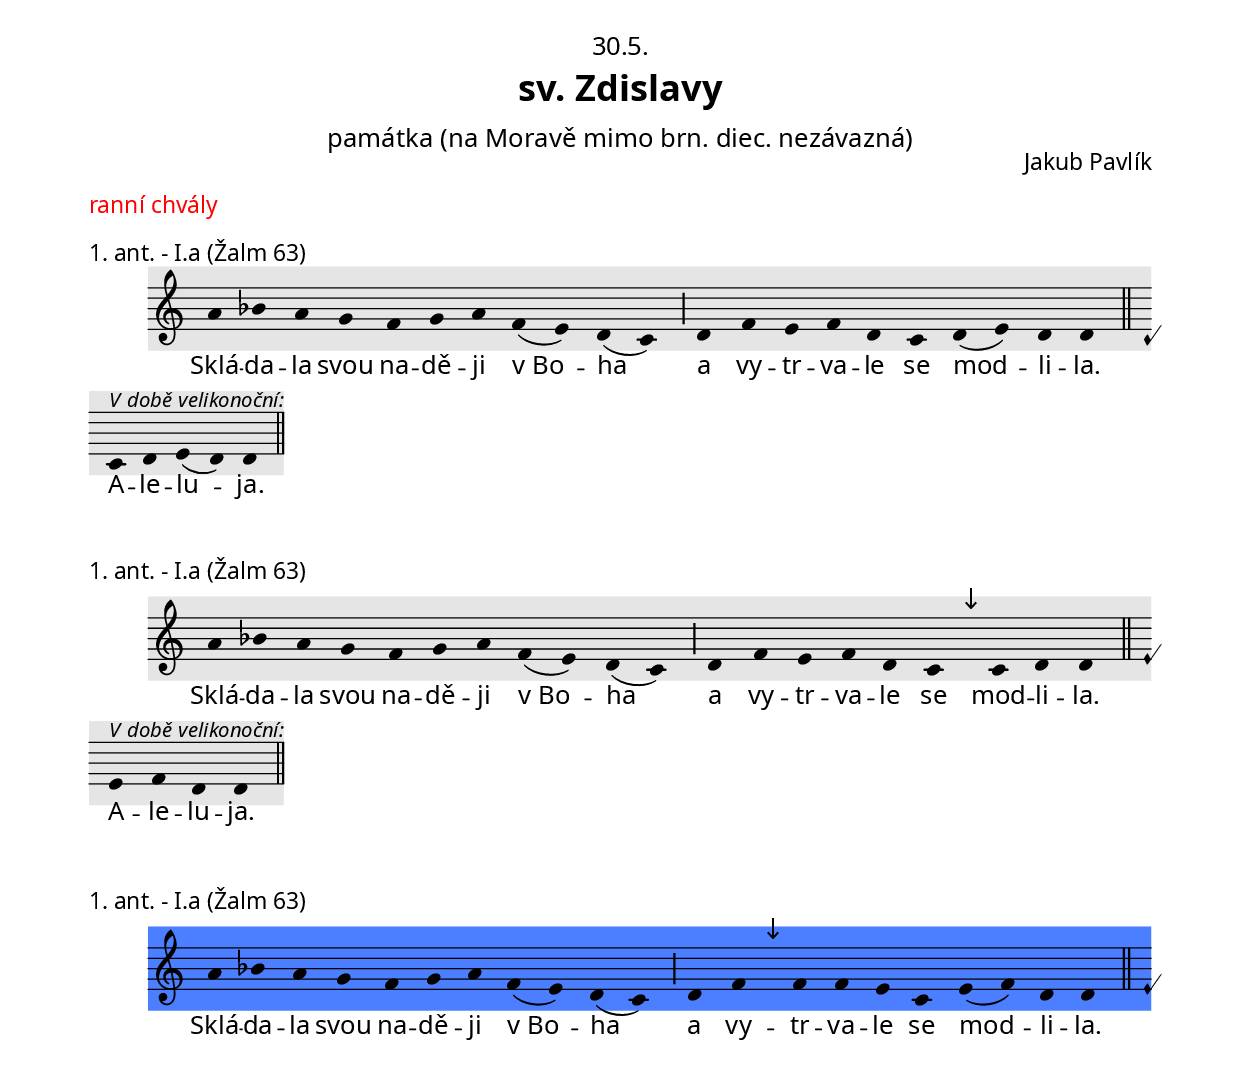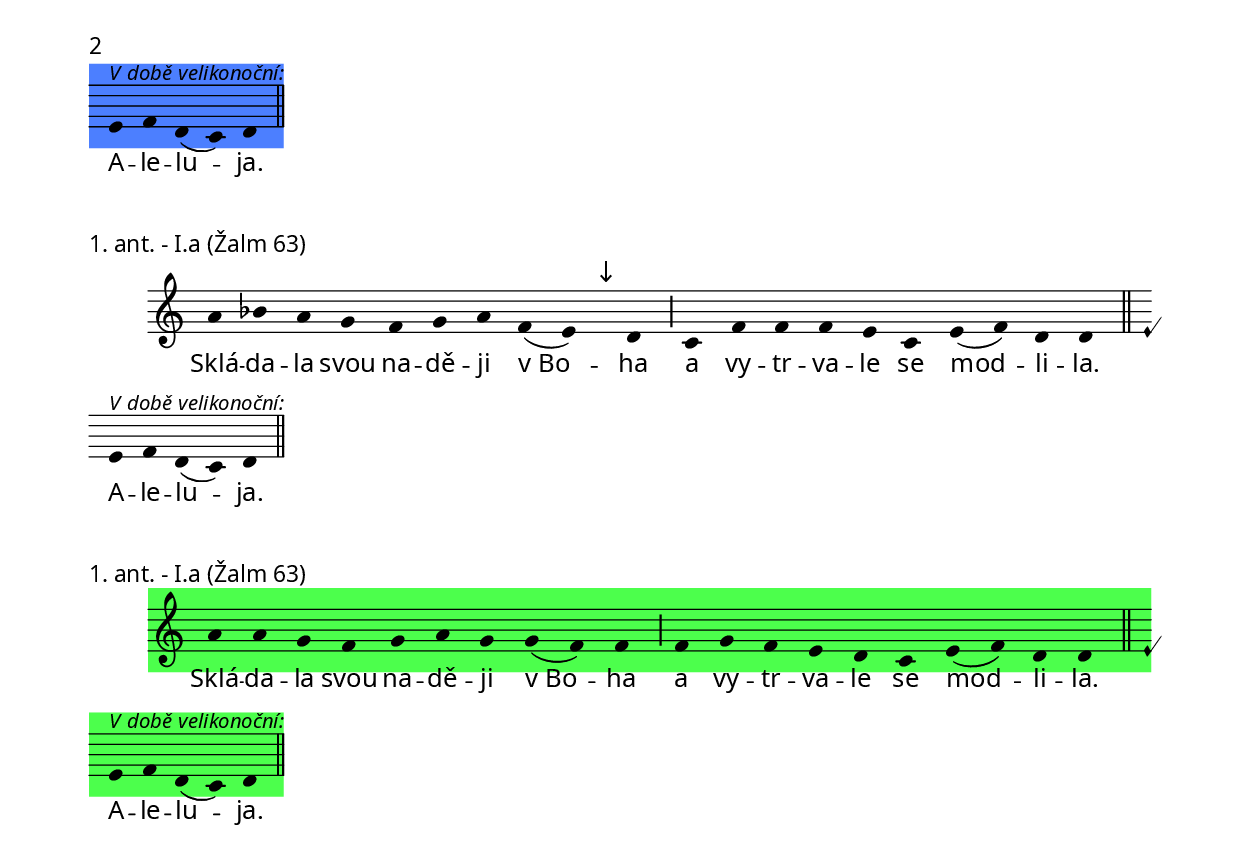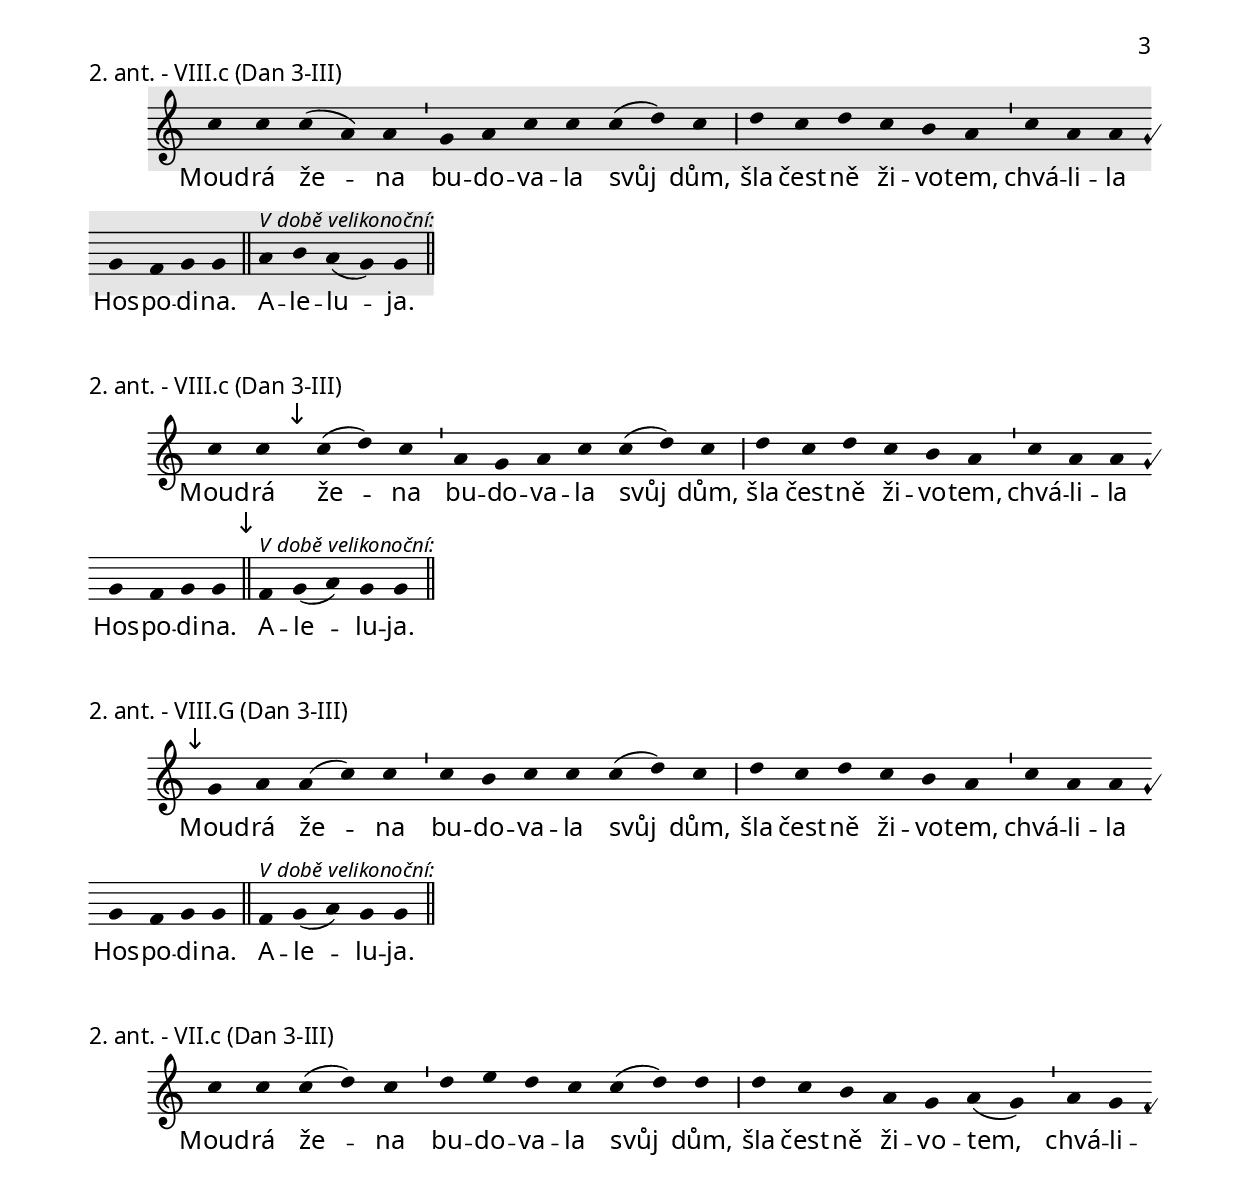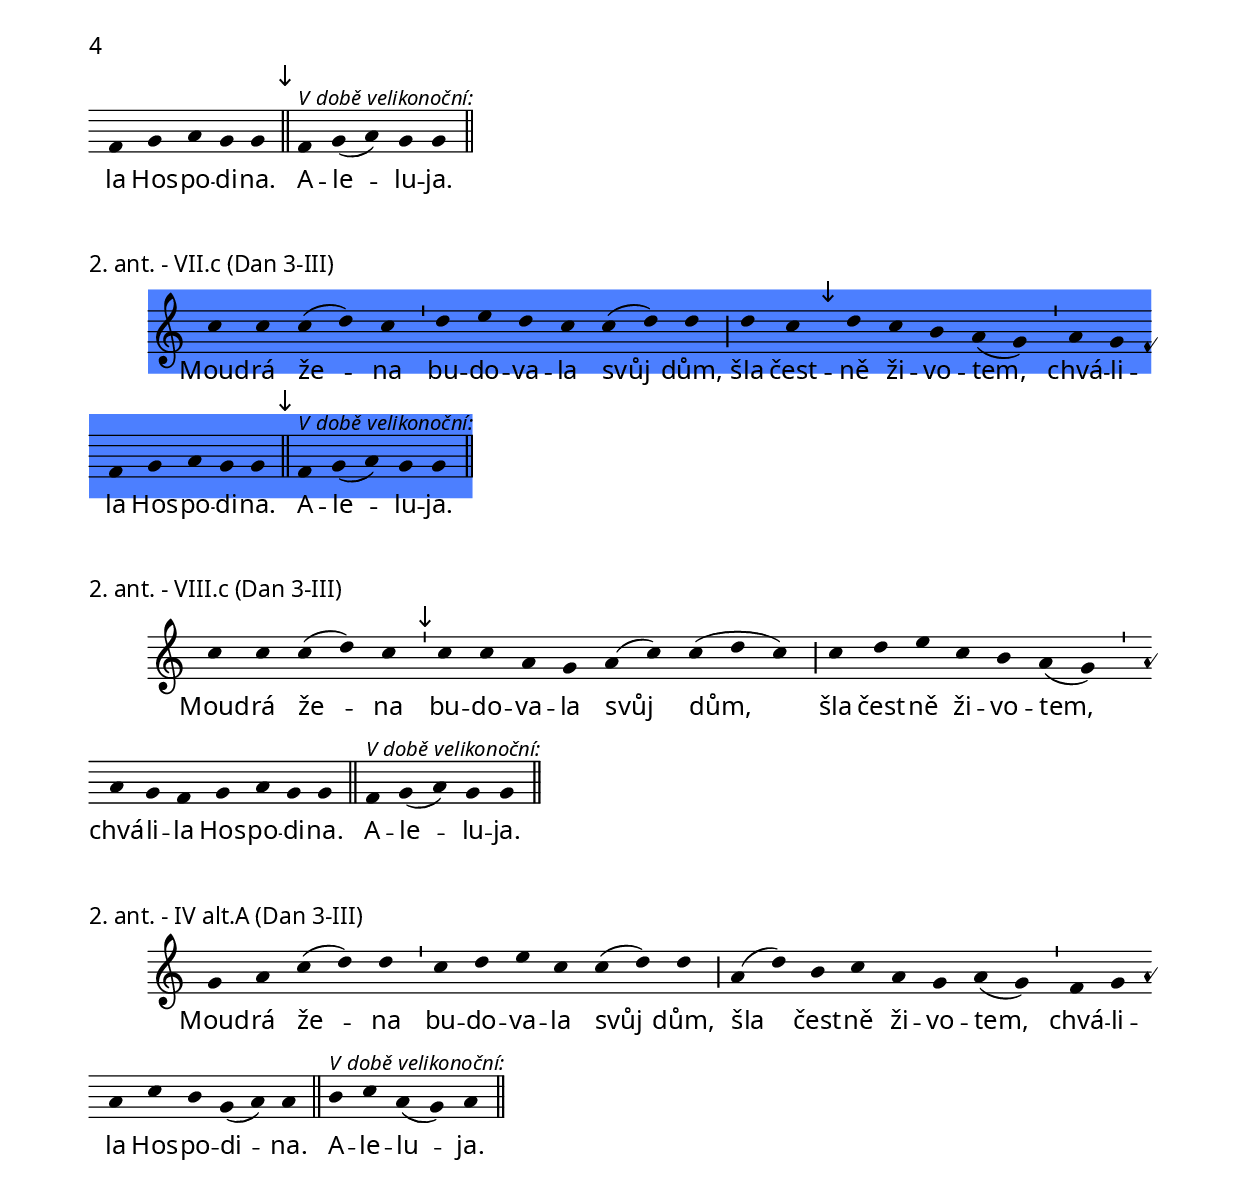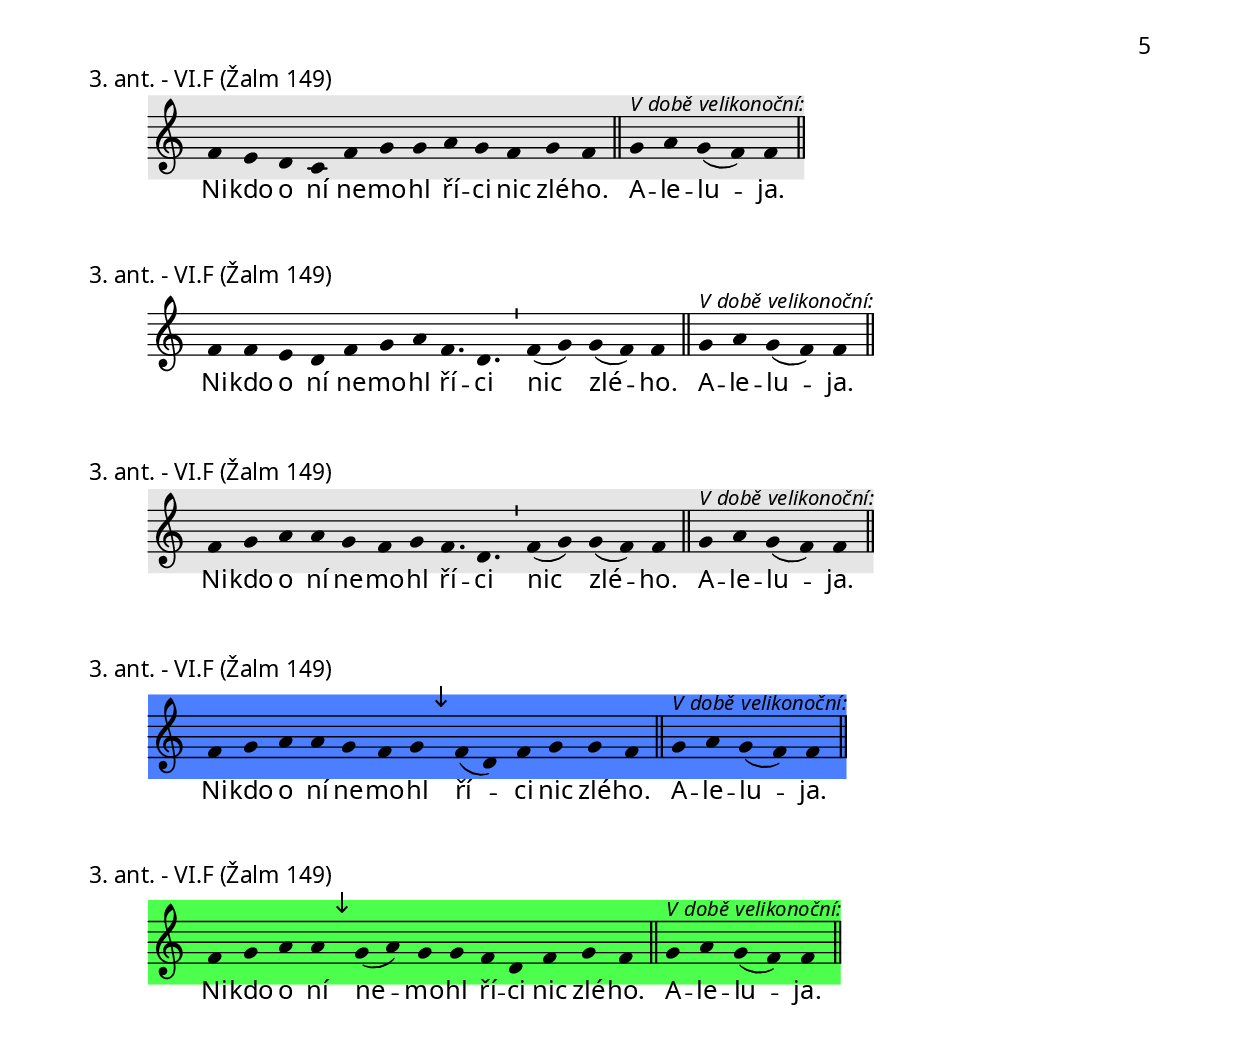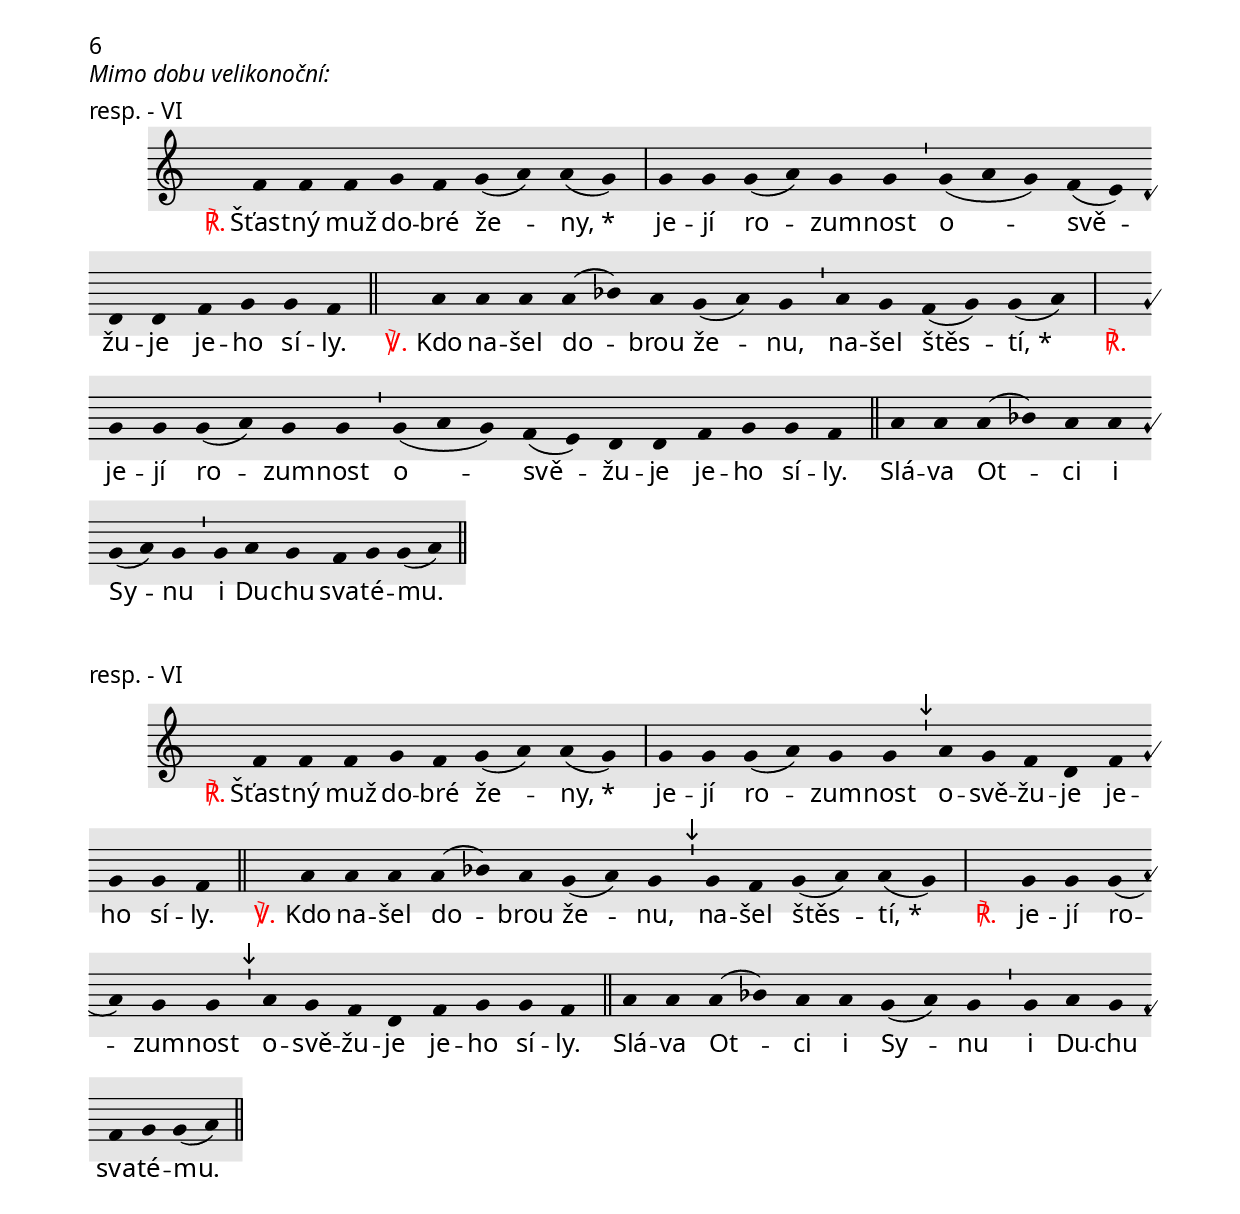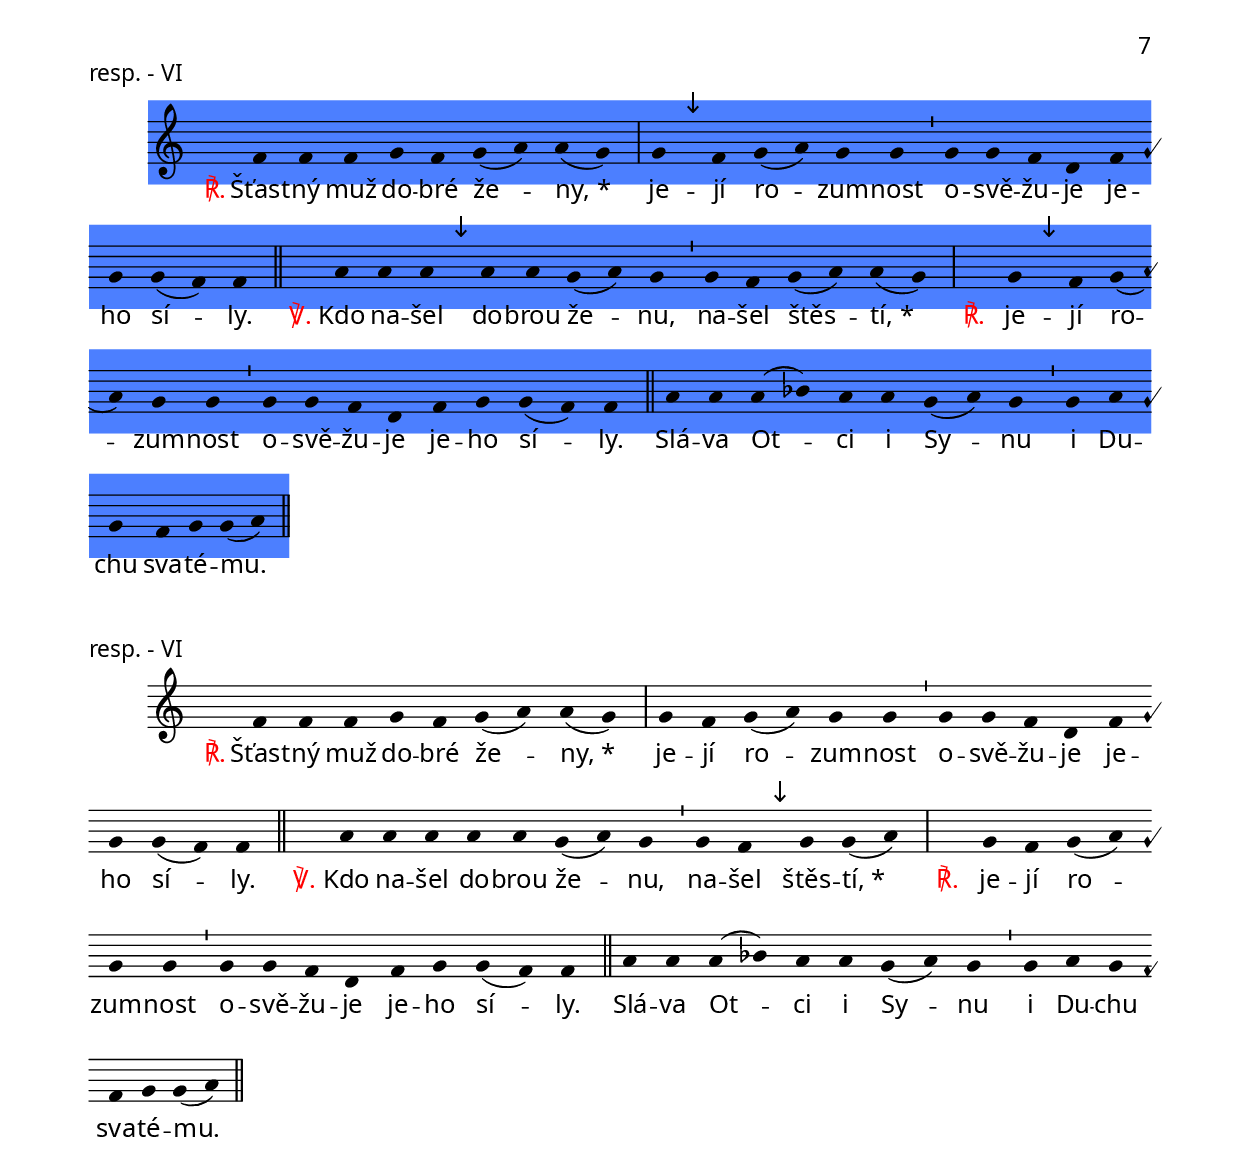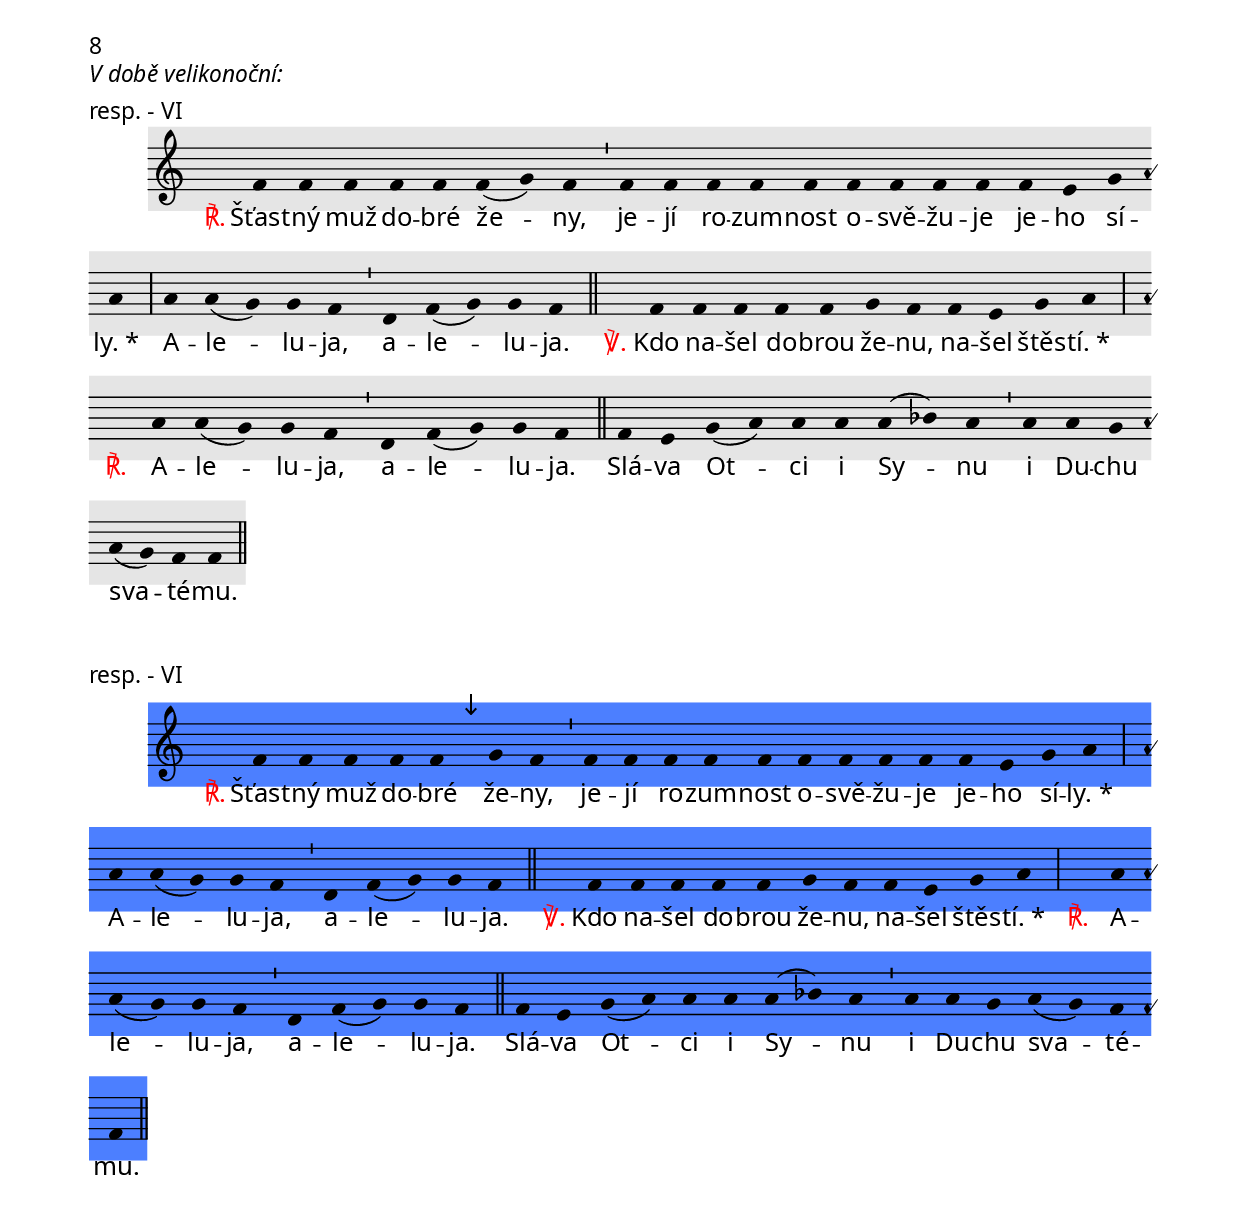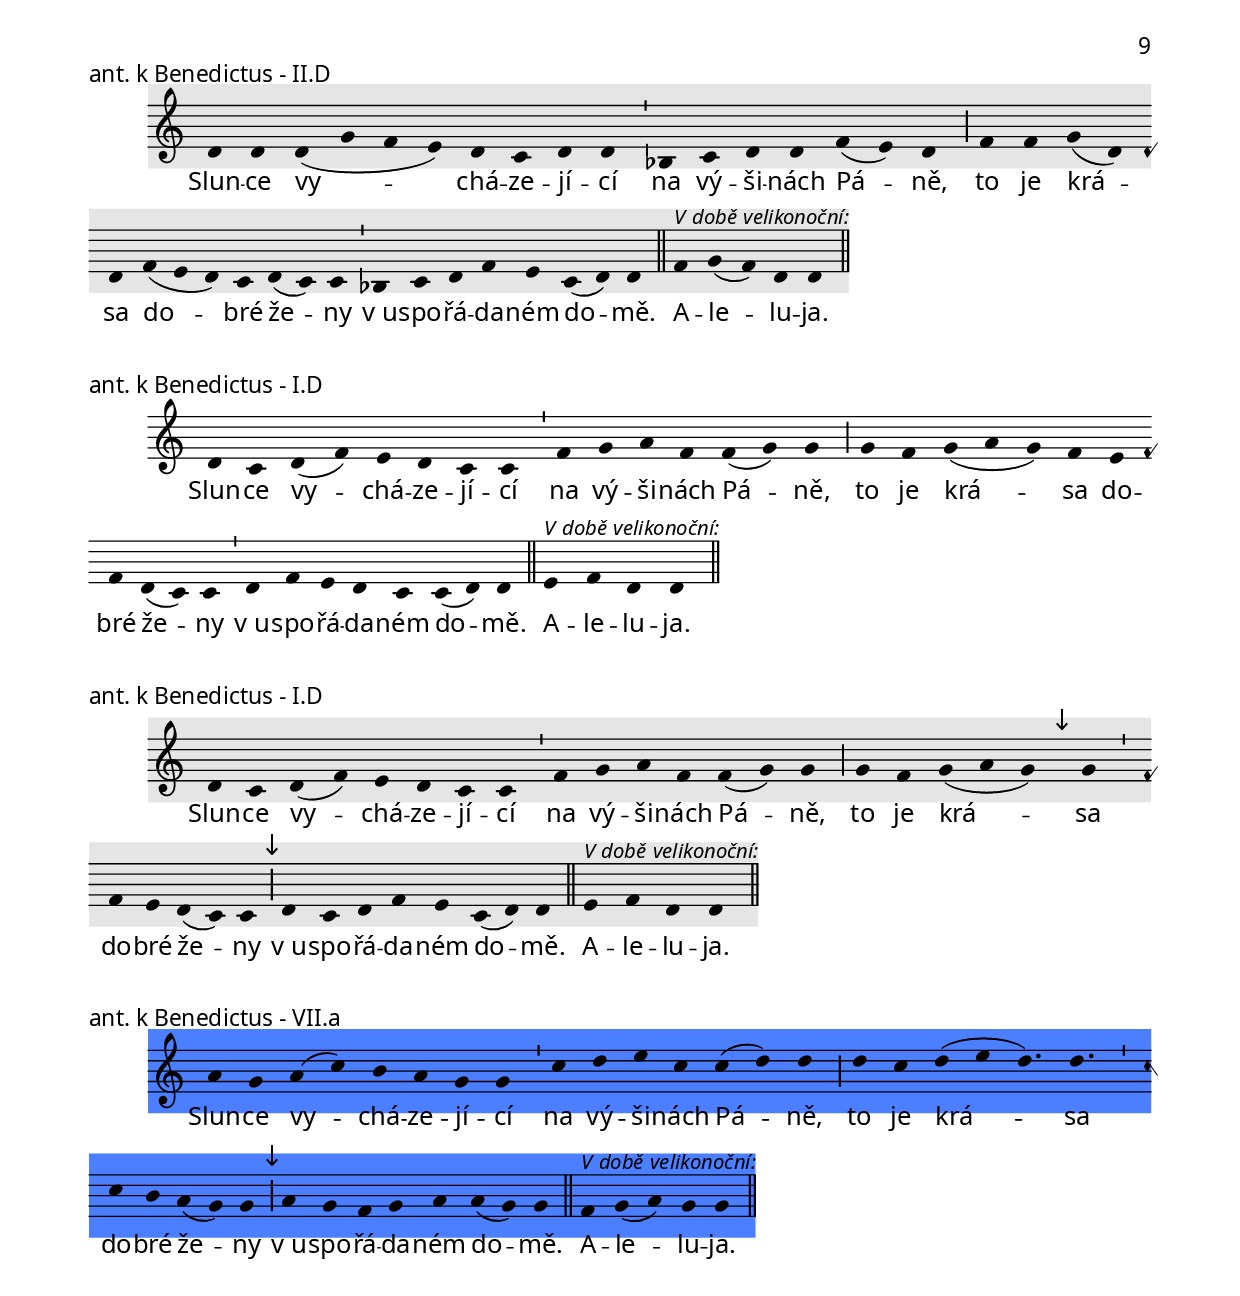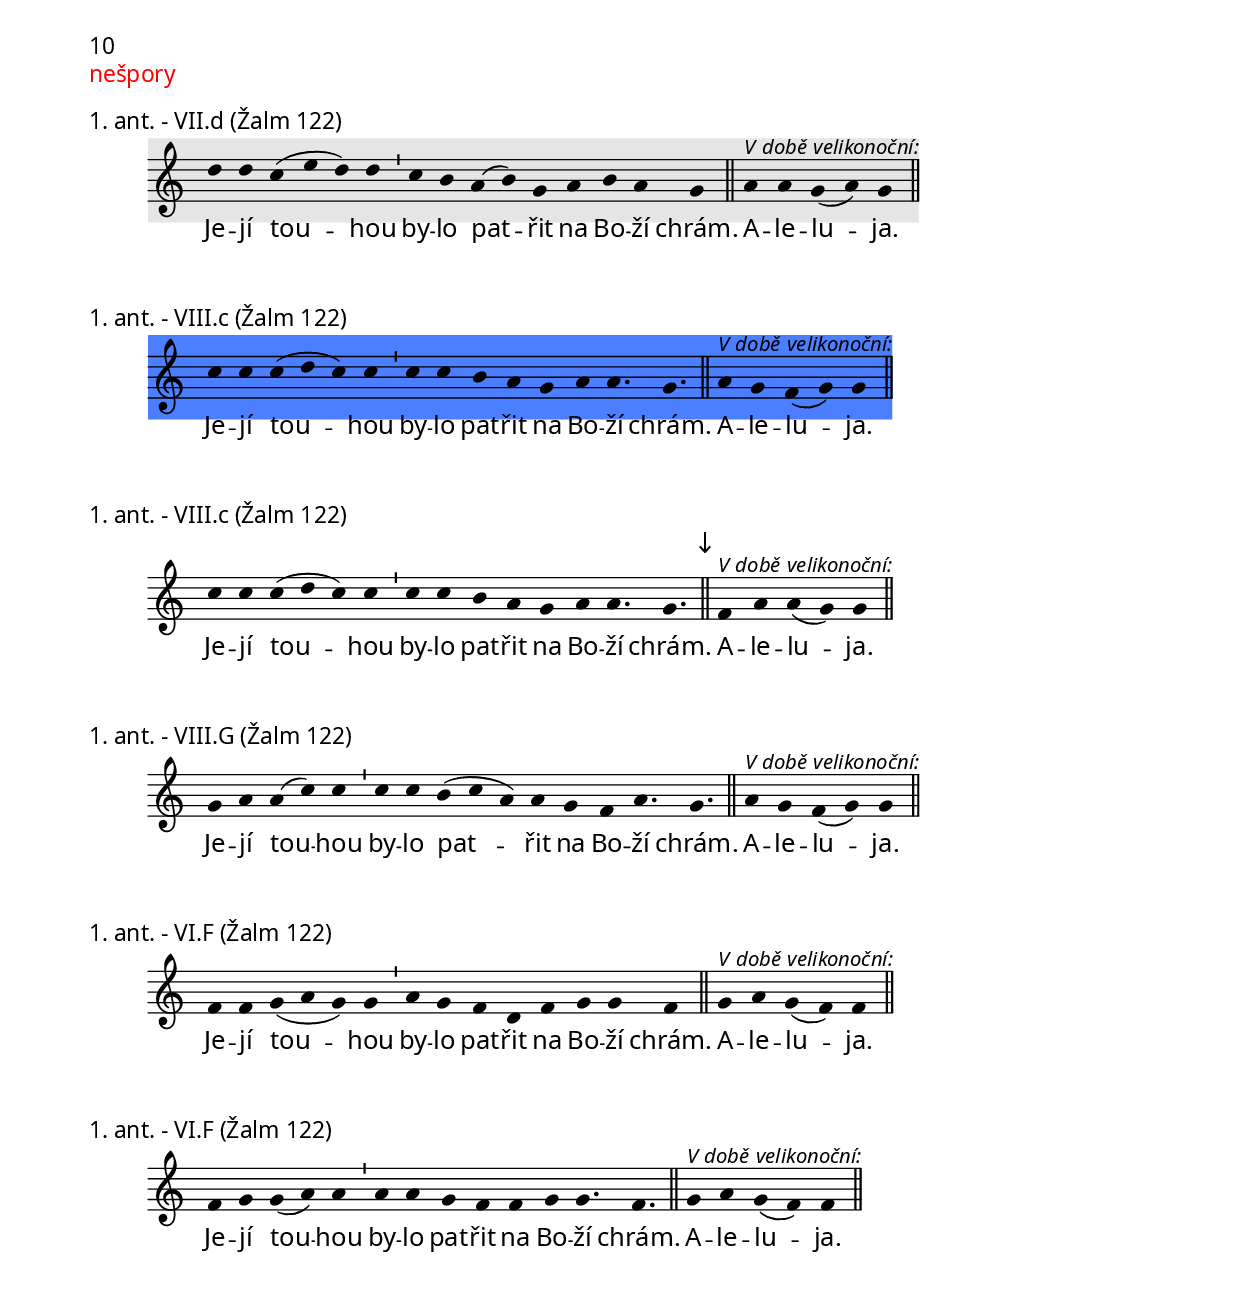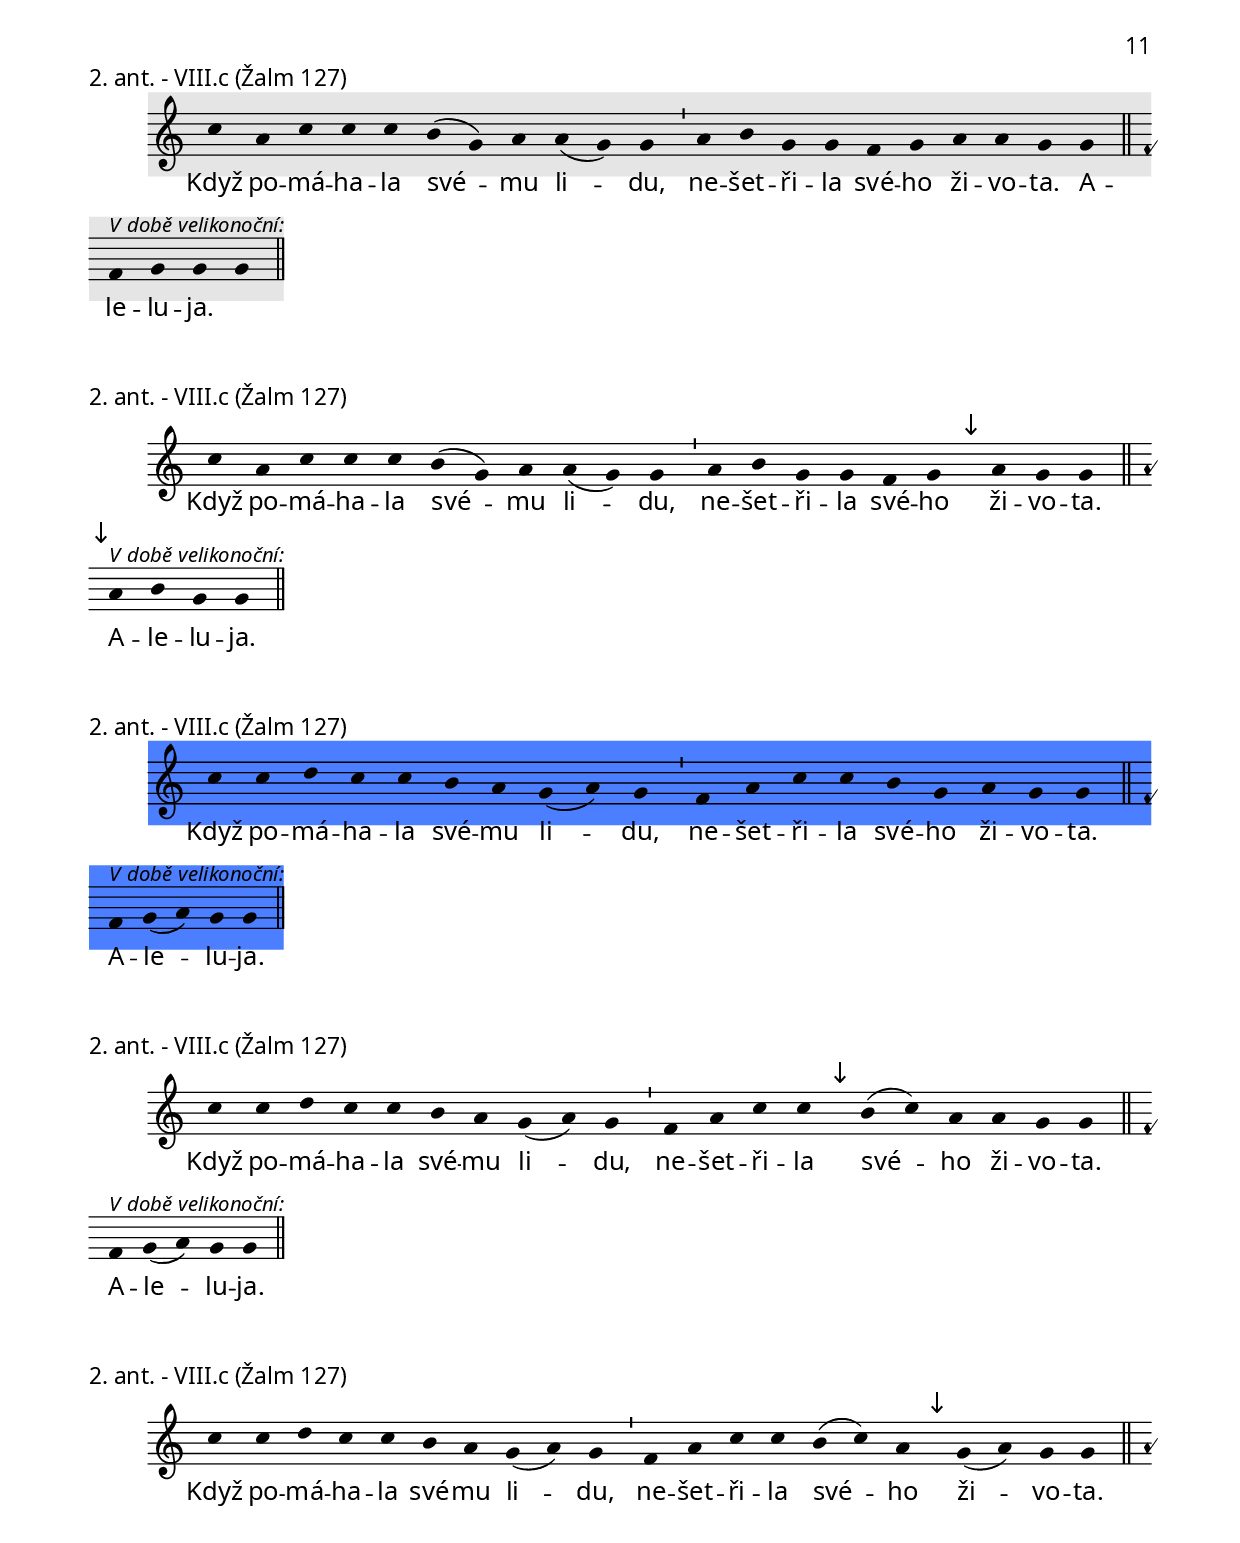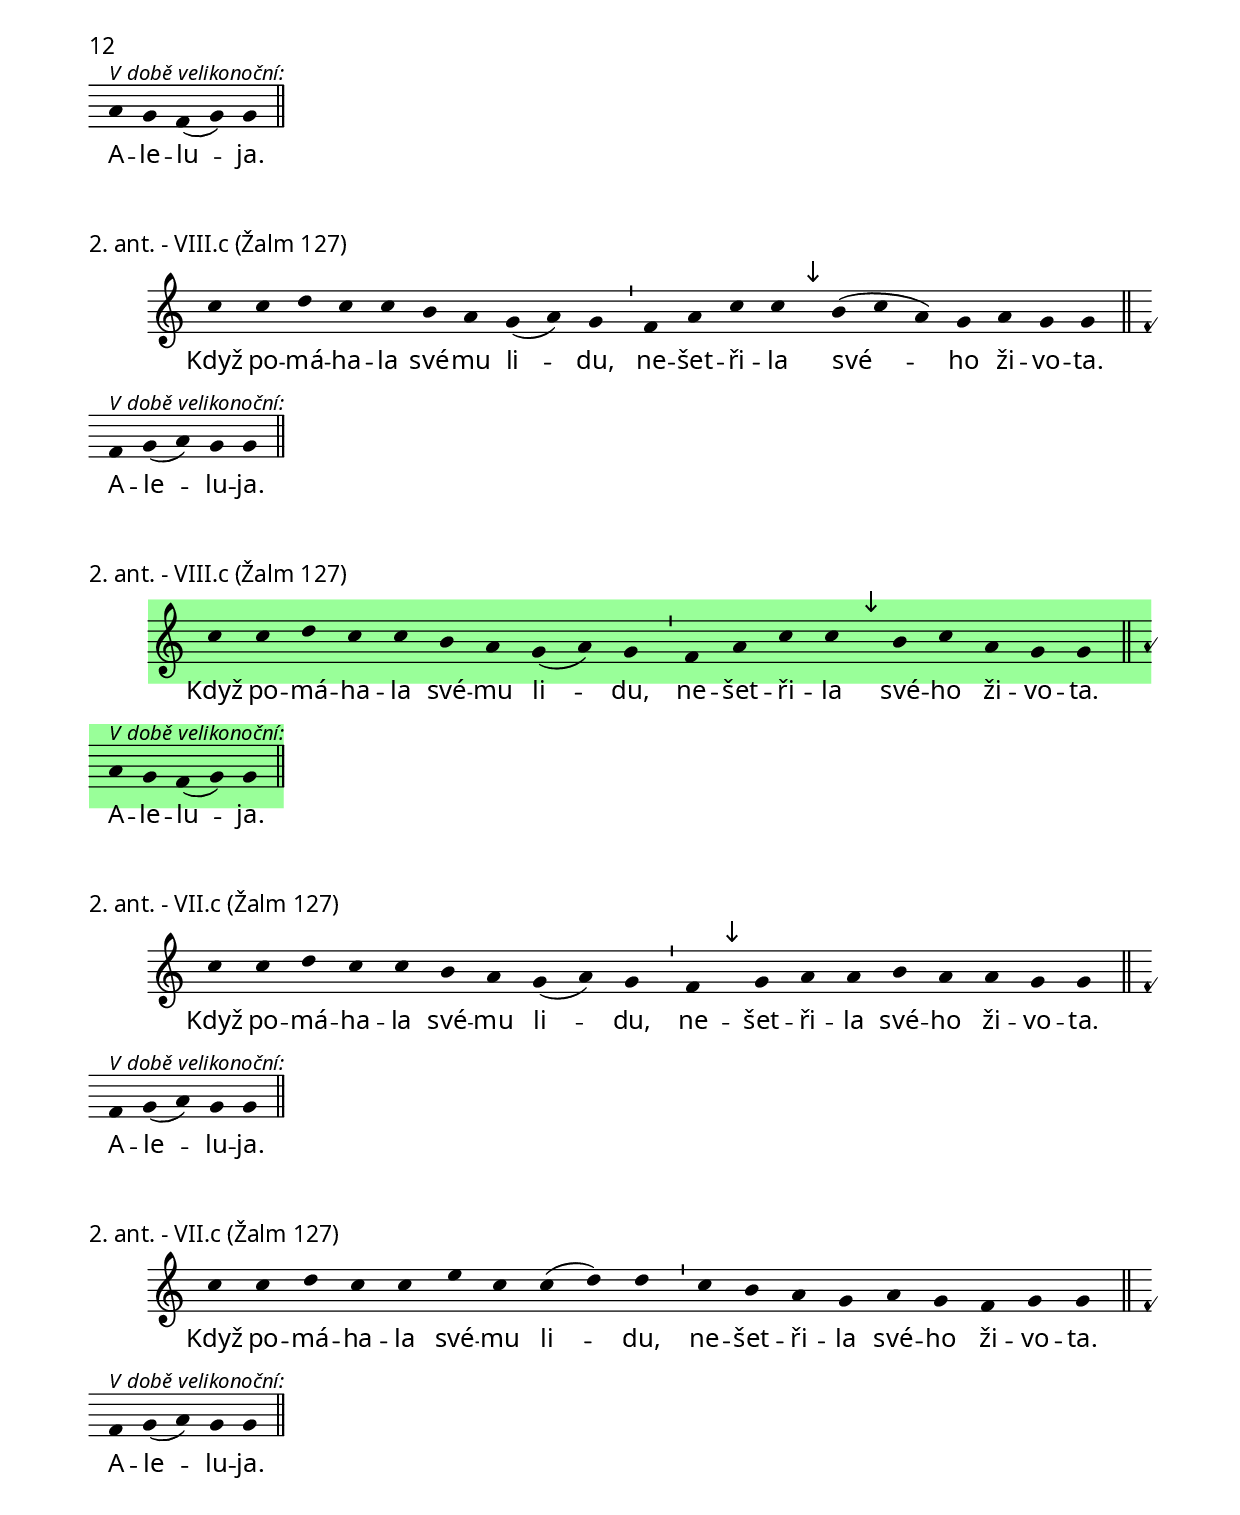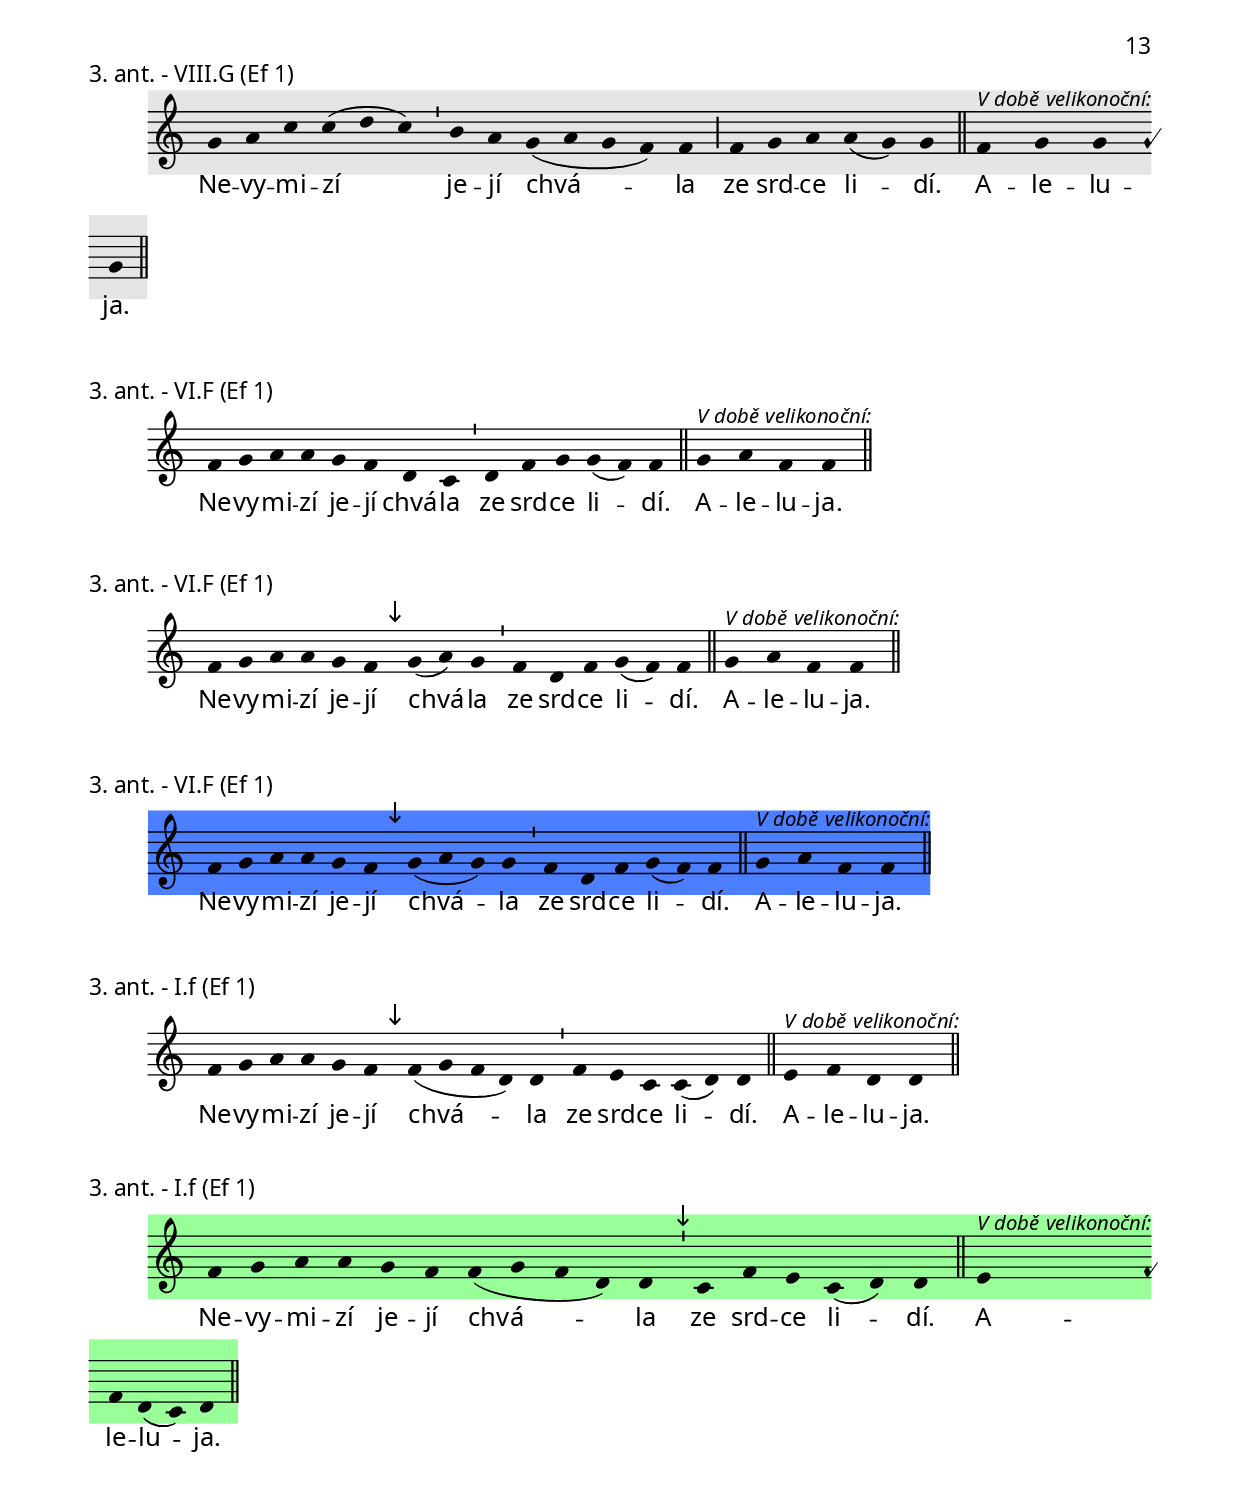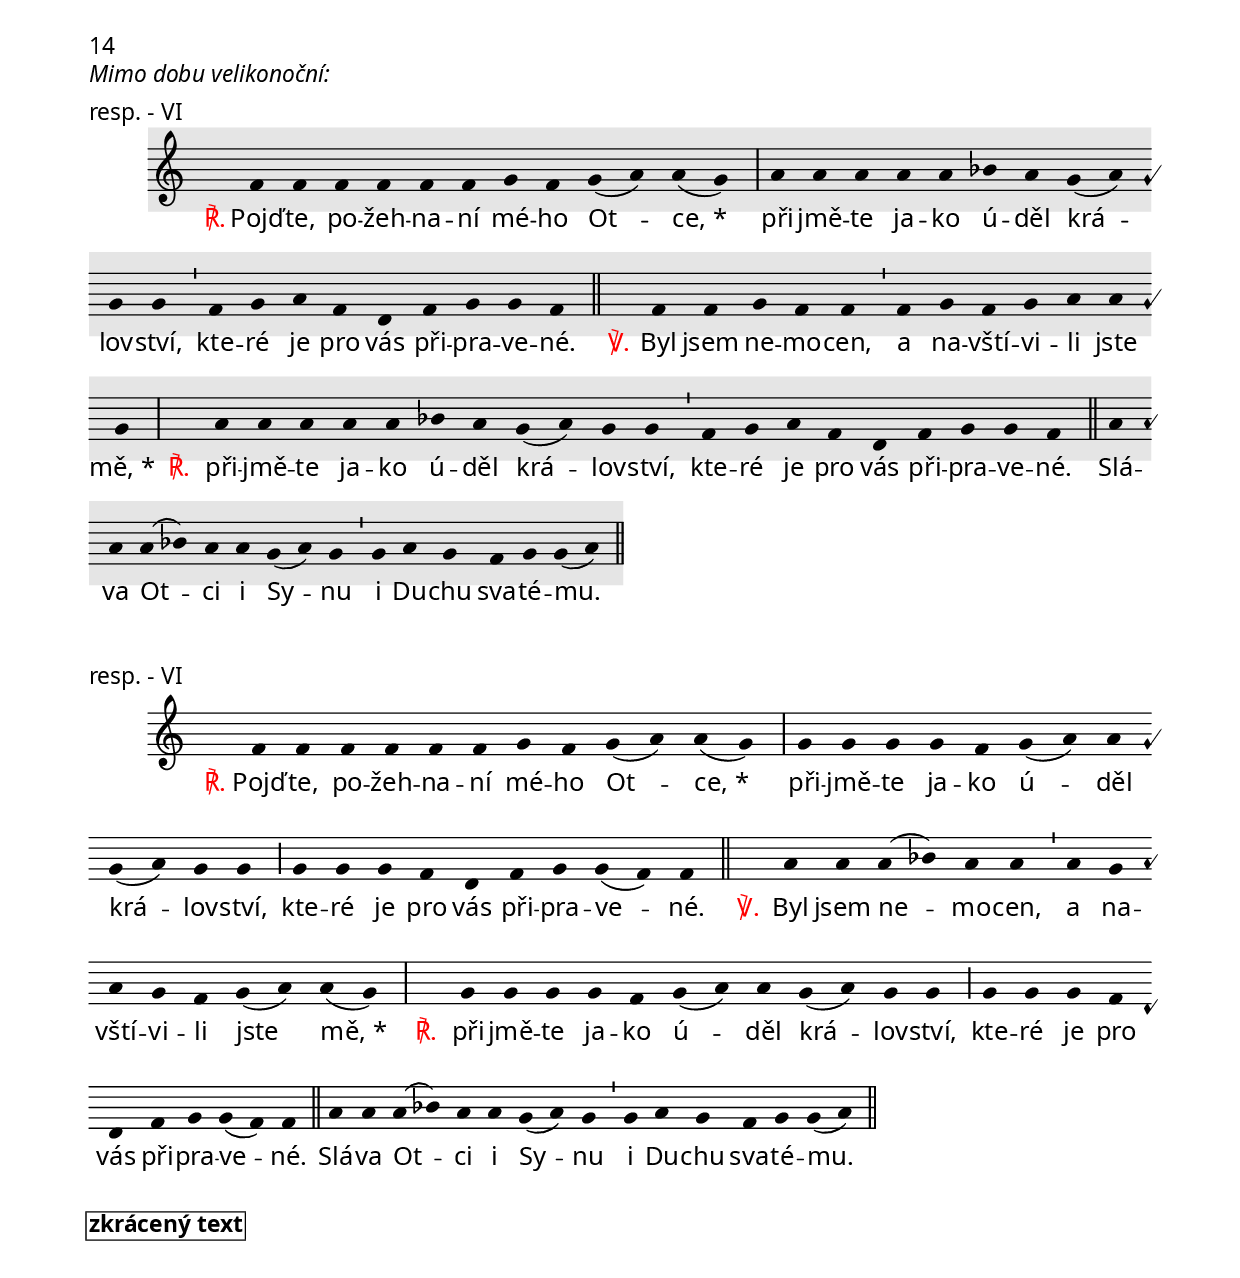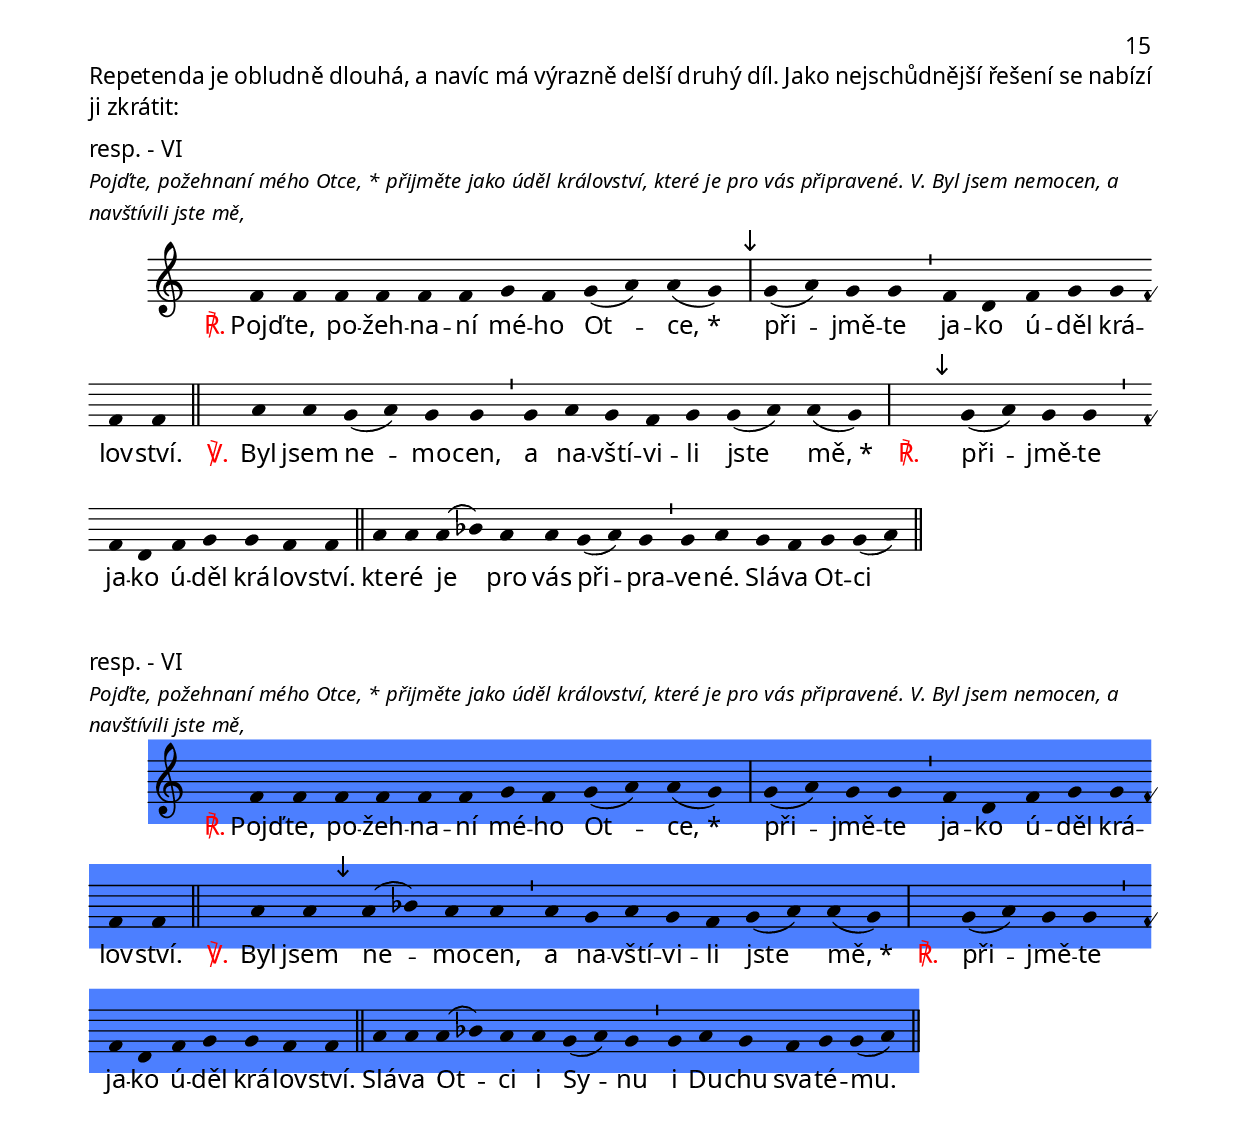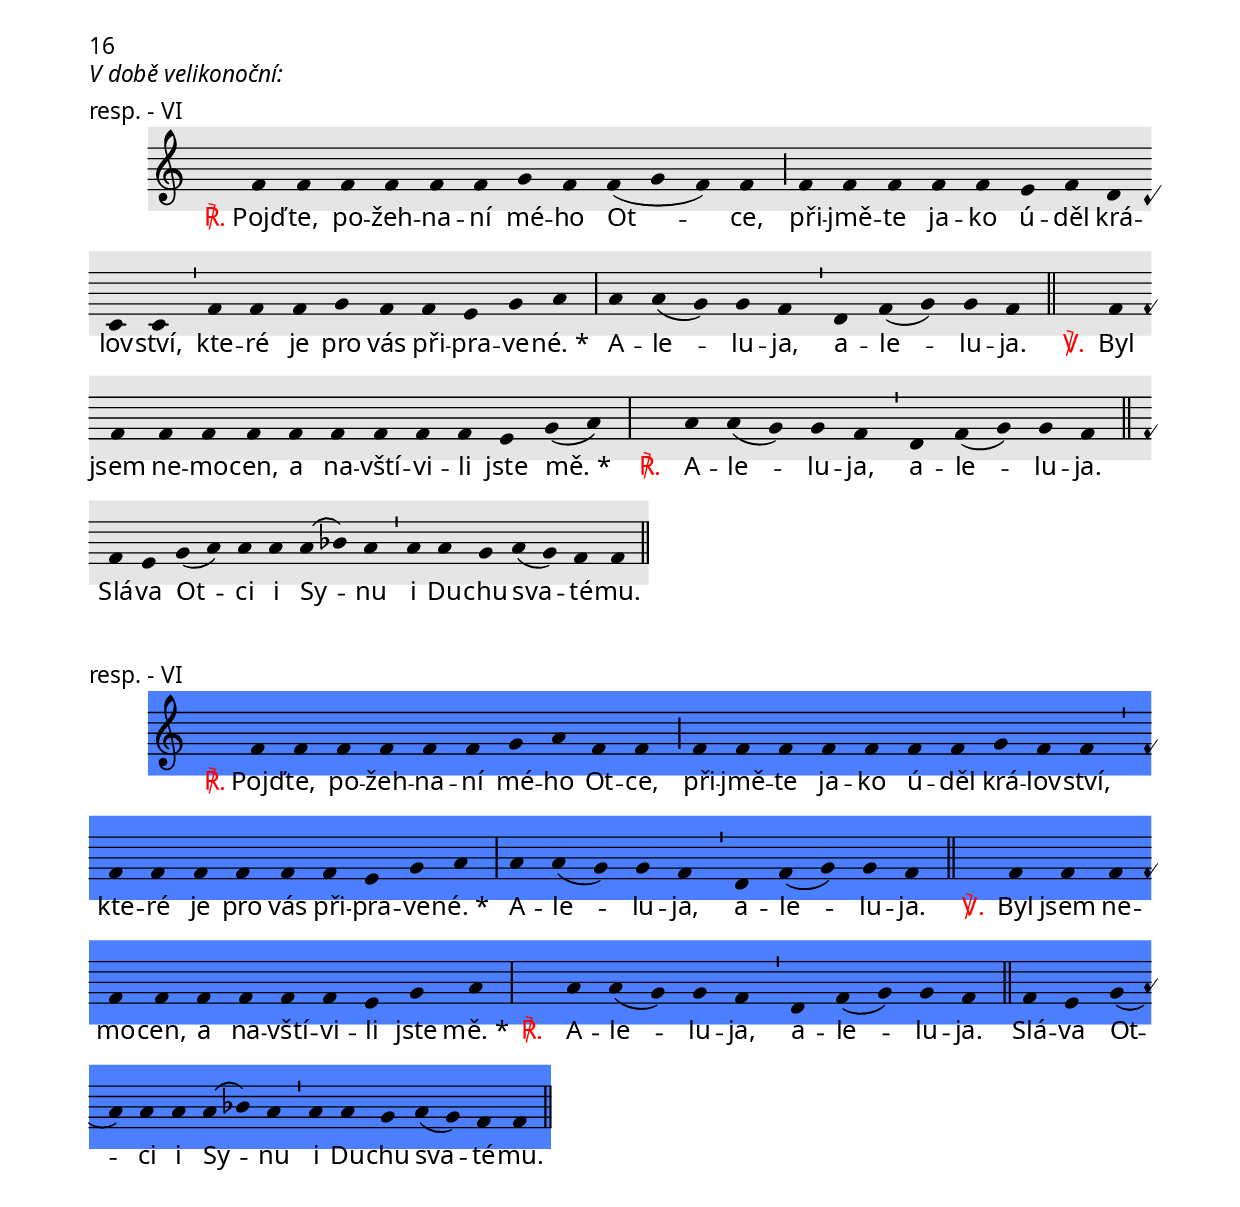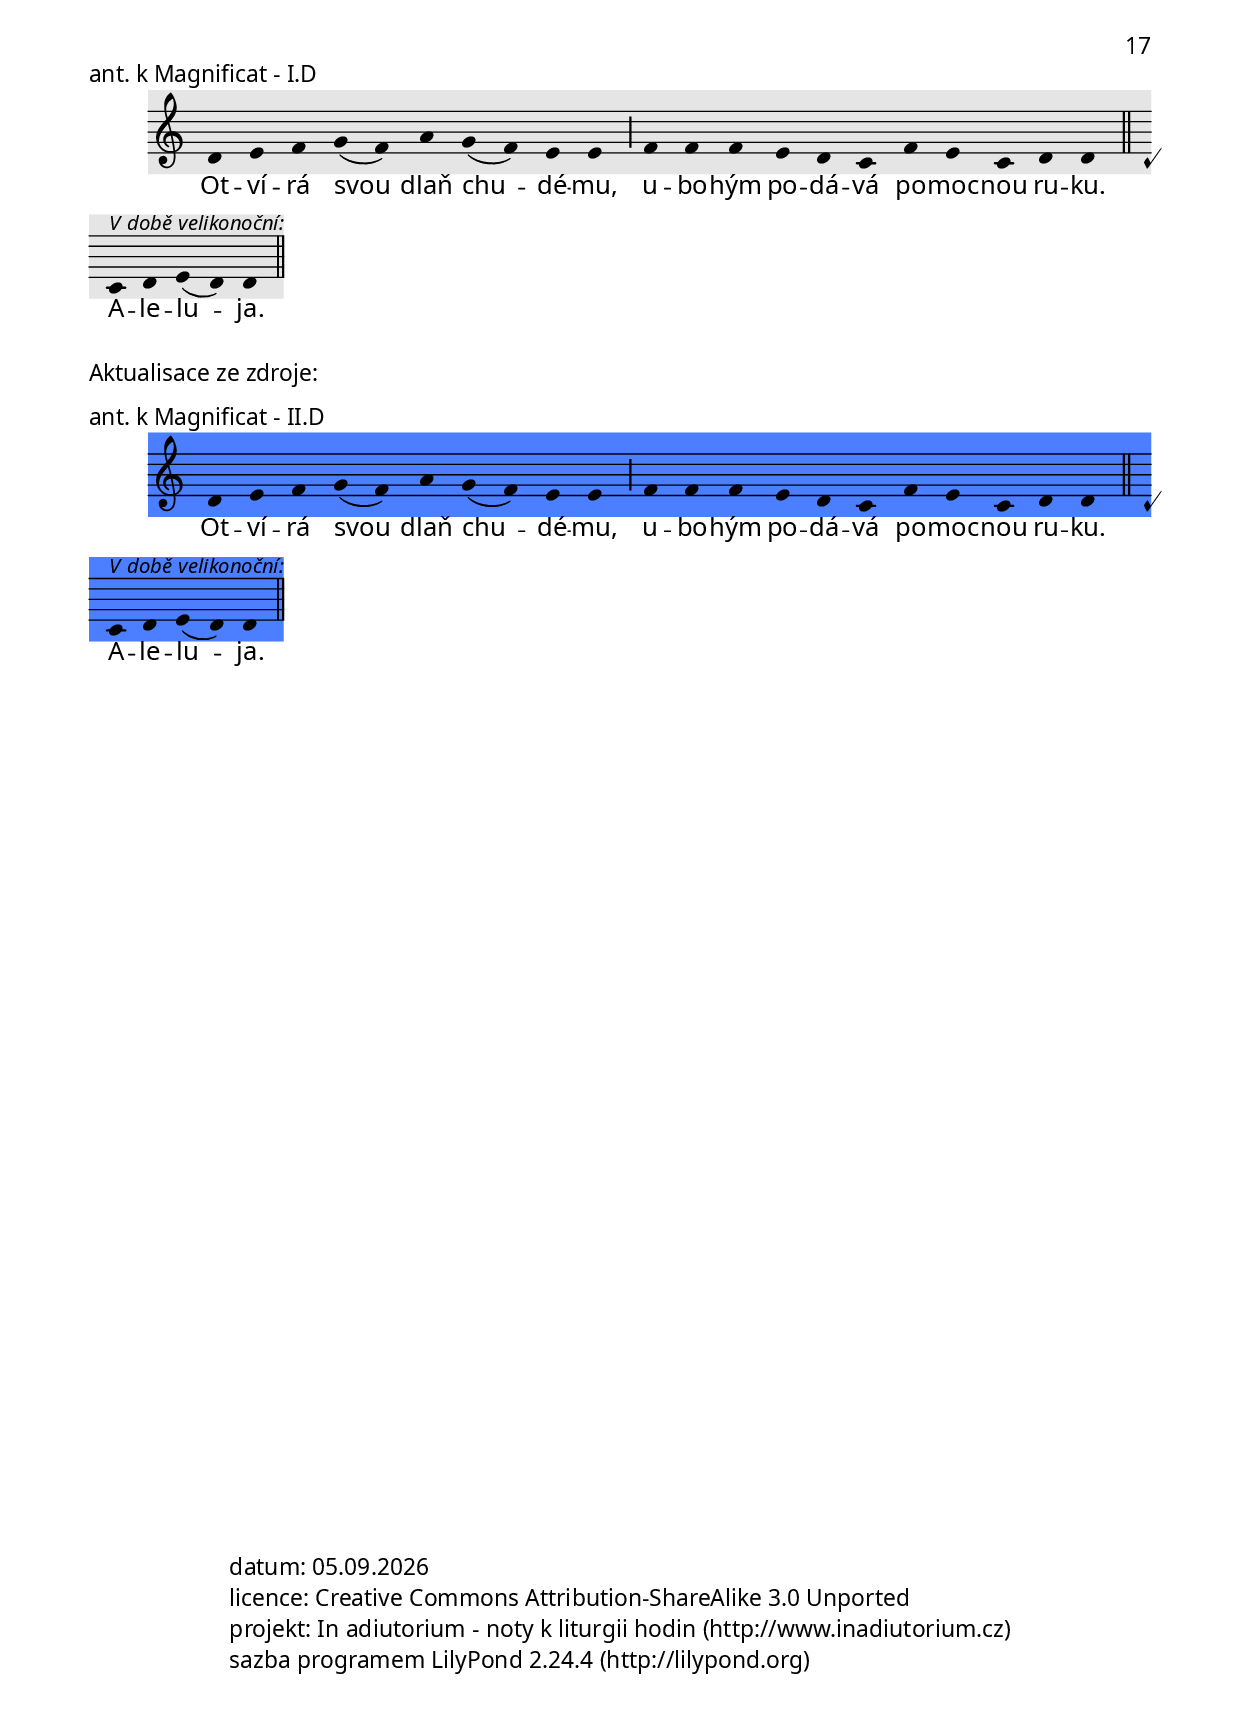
\version "2.19.0"

\include "../spolecne.ly"
\include "../dilyresponsorii.ly"

\header {
  title = \markup\titleSvatek
            "sv. Zdislavy"
            "památka (na Moravě mimo brn. diec. nezávazná)"
            30.5.
  composer = "Jakub Pavlík"
}

\markup {\nadpisHodinka {"ranní chvály"}}

\score {
  \relative c'' {
    \zvyraznovacSedy
    \choralniRezim
    a4 bes a g f g a f( e) d( c) \barMaior
    d f e f d c d( e) d d \barFinalis

    c^\markup\rubrVelikAleluja d e( d) d \barFinalis
  }
  \addlyrics {
    Sklá -- da -- la svou na -- dě -- ji v_Bo -- ha
    a vy -- tr -- va -- le se mod -- li -- la.

    A -- le -- lu -- ja.
  }
  \header {
    quid = "1. ant."
    modus = "I"
    differentia = "a"
    psalmus = "Žalm 63"
    id = "rch-a1"
    piece = \markup {\sestavTitulek}
  }
}

\score {
  \relative c'' {
    \zvyraznovacSedy
    \choralniRezim
    a4 bes a g f g a f( e) d( c) \barMaior
    d f e f d c \mark\sipka c d d \barFinalis

    e^\markup\rubrVelikAleluja f d d \barFinalis
  }
  \addlyrics {
    Sklá -- da -- la svou na -- dě -- ji v_Bo -- ha
    a vy -- tr -- va -- le se mod -- li -- la.

    A -- le -- lu -- ja.
  }
  \header {
    quid = "1. ant."
    modus = "I"
    differentia = "a"
    psalmus = "Žalm 63"
    id = "rch-a1"
    piece = \markup {\sestavTitulek}
  }
}

\score {
  \relative c'' {
    \zvyraznovacModry
    \choralniRezim
    a4 bes a g f g a f( e) d( c) \barMaior
    d f \mark\sipka f f e c e( f) d d \barFinalis

    e^\markup\rubrVelikAleluja f d( c) d \barFinalis
  }
  \addlyrics {
    Sklá -- da -- la svou na -- dě -- ji v_Bo -- ha
    a vy -- tr -- va -- le se mod -- li -- la.

    A -- le -- lu -- ja.
  }
  \header {
    quid = "1. ant."
    modus = "I"
    differentia = "a"
    psalmus = "Žalm 63"
    id = "rch-a1"
    piece = \markup {\sestavTitulek}
  }
}

\score {
  \relative c'' {
    \choralniRezim
    a4 bes a g f g a f( e) \mark\sipka d \barMaior
    c f f f e c e( f) d d \barFinalis

    e^\markup\rubrVelikAleluja f d( c) d \barFinalis
  }
  \addlyrics {
    Sklá -- da -- la svou na -- dě -- ji v_Bo -- ha
    a vy -- tr -- va -- le se mod -- li -- la.

    A -- le -- lu -- ja.
  }
  \header {
    quid = "1. ant."
    modus = "I"
    differentia = "a"
    psalmus = "Žalm 63"
    id = "rch-a1"
    piece = \markup {\sestavTitulek}
  }
}

\score {
  \relative c'' {
    \zvyraznovacZeleny
    \choralniRezim
    a4 a g f g a g g( f) f \barMaior
    f g f e d c e( f) d d \barFinalis

    e^\markup\rubrVelikAleluja f d( c) d \barFinalis
  }
  \addlyrics {
    Sklá -- da -- la svou na -- dě -- ji v_Bo -- ha
    a vy -- tr -- va -- le se mod -- li -- la.

    A -- le -- lu -- ja.
  }
  \header {
    quid = "1. ant."
    modus = "I"
    differentia = "a"
    psalmus = "Žalm 63"
    id = "rch-a1"
    piece = \markup {\sestavTitulek}
  }
}

\pageBreak

\score {
  \relative c'' {
    \zvyraznovacSedy
    \choralniRezim
    c4 c c( a) a \barMin g a c c c( d) c \barMaior
    d c d c b a \barMin
    c a a g f g g \barFinalis

    a^\markup\rubrVelikAleluja b a( g) g \barFinalis
  }
  \addlyrics {
    Moud -- rá že -- na bu -- do -- va -- la svůj dům,
    šla čest -- ně ži -- vo -- tem,
    chvá -- li -- la Hos -- po -- di -- na.

    A -- le -- lu -- ja.
  }
  \header {
    quid = "2. ant."
    modus = "VIII"
    differentia = "c"
    psalmus = "Dan 3-III"
    id = "rch-a2"
    piece = \markup {\sestavTitulek}
  }
}

\score {
  \relative c'' {
    \choralniRezim
    c4 c \mark\sipka c( d) c \barMin a g a c c( d) c \barMaior
    d c d c b a \barMin
    c a a g f g g \barFinalis

    \mark\sipka f^\markup\rubrVelikAleluja g( a) g g \barFinalis
  }
  \addlyrics {
    Moud -- rá že -- na bu -- do -- va -- la svůj dům,
    šla čest -- ně ži -- vo -- tem,
    chvá -- li -- la Hos -- po -- di -- na.

    A -- le -- lu -- ja.
  }
  \header {
    quid = "2. ant."
    modus = "VIII"
    differentia = "c"
    psalmus = "Dan 3-III"
    id = "rch-a2"
    piece = \markup {\sestavTitulek}
  }
}

\score {
  \relative c'' {
    \choralniRezim
    \mark\sipka g4 a a( c) c \barMin c b c c c( d) c \barMaior
    d c d c b a \barMin
    c a a g f g g \barFinalis

    f^\markup\rubrVelikAleluja g( a) g g \barFinalis
  }
  \addlyrics {
    Moud -- rá že -- na bu -- do -- va -- la svůj dům,
    šla čest -- ně ži -- vo -- tem,
    chvá -- li -- la Hos -- po -- di -- na.

    A -- le -- lu -- ja.
  }
  \header {
    quid = "2. ant."
    modus = "VIII"
    differentia = "G"
    psalmus = "Dan 3-III"
    id = "rch-a2"
    piece = \markup {\sestavTitulek}
  }
}

\score {
  \relative c'' {
    \choralniRezim
    c4 c c( d) c \barMin d e d c c( d) d \barMaior
    d c b a g a( g) \barMin
    a g f g a g g \barFinalis

    \mark\sipka f^\markup\rubrVelikAleluja g( a) g g \barFinalis
  }
  \addlyrics {
    Moud -- rá že -- na bu -- do -- va -- la svůj dům,
    šla čest -- ně ži -- vo -- tem,
    chvá -- li -- la Hos -- po -- di -- na.

    A -- le -- lu -- ja.
  }
  \header {
    quid = "2. ant."
    modus = "VII"
    differentia = "c"
    psalmus = "Dan 3-III"
    id = "rch-a2"
    piece = \markup {\sestavTitulek}
  }
}

\score {
  \relative c'' {
    \zvyraznovacModry
    \choralniRezim
    c4 c c( d) c \barMin d e d c c( d) d \barMaior
    d c \mark\sipka d c b a( g) \barMin
    a g f g a g g \barFinalis

    \mark\sipka f^\markup\rubrVelikAleluja g( a) g g \barFinalis
  }
  \addlyrics {
    Moud -- rá že -- na bu -- do -- va -- la svůj dům,
    šla čest -- ně ži -- vo -- tem,
    chvá -- li -- la Hos -- po -- di -- na.

    A -- le -- lu -- ja.
  }
  \header {
    quid = "2. ant."
    modus = "VII"
    differentia = "c"
    psalmus = "Dan 3-III"
    id = "rch-a2"
    piece = \markup {\sestavTitulek}
  }
}

\score {
  \relative c'' {
    \choralniRezim
    c4 c c( d) c \barMin \mark\sipka c c a g a( c) c( d c) \barMaior
    c d e c b a( g) \barMin
    a g f g a g g \barFinalis

    f^\markup\rubrVelikAleluja g( a) g g \barFinalis
  }
  \addlyrics {
    Moud -- rá že -- na bu -- do -- va -- la svůj dům,
    šla čest -- ně ži -- vo -- tem,
    chvá -- li -- la Hos -- po -- di -- na.

    A -- le -- lu -- ja.
  }
  \header {
    quid = "2. ant."
    modus = "VIII"
    differentia = "c"
    psalmus = "Dan 3-III"
    id = "rch-a2"
    piece = \markup {\sestavTitulek}
  }
}

\score {
  \relative c'' {
    \choralniRezim
    g4 a c( d) d \barMin
    c d e c c( d) d \barMaior
    a( d) b c a g a( g) \barMin
    f g a c b g( a) a \barFinalis

    b^\markup\rubrVelikAleluja c a( g) a \barFinalis
  }
  \addlyrics {
    Moud -- rá že -- na
    bu -- do -- va -- la svůj dům,
    šla čest -- ně ži -- vo -- tem,
    chvá -- li -- la Hos -- po -- di -- na.

    A -- le -- lu -- ja.
  }
  \header {
    quid = "2. ant."
    modus = "IV alt"
    differentia = "A"
    psalmus = "Dan 3-III"
    id = "rch-a2"
    piece = \markup {\sestavTitulek}
  }
}

\pageBreak

\score {
  \relative c' {
    \zvyraznovacSedy
    \choralniRezim
    f4 e d c f g g a g f g f \barFinalis

    g^\markup\rubrVelikAleluja a g( f) f \barFinalis
  }
  \addlyrics {
    Ni -- kdo o ní ne -- mo -- hl ří -- ci nic zlé -- ho.

    A -- le -- lu -- ja.
  }
  \header {
    quid = "3. ant."
    modus = "VI"
    differentia = "F"
    psalmus = "Žalm 149"
    placet = "nelíbí"
    id = "rch-a3"
    piece = \markup {\sestavTitulek}
  }
}

\score {
  \relative c' {
    \choralniRezim
    f4 f e d f g a f4. d \barMin
    f4( g) g( f) f \barFinalis

    g^\markup\rubrVelikAleluja a g( f) f \barFinalis
  }
  \addlyrics {
    Ni -- kdo o ní ne -- mo -- hl ří -- ci nic zlé -- ho.

    A -- le -- lu -- ja.
  }
  \header {
    quid = "3. ant."
    modus = "VI"
    differentia = "F"
    psalmus = "Žalm 149"
    id = "rch-a3"
    piece = \markup {\sestavTitulek}
  }
}

\score {
  \relative c' {
    \zvyraznovacSedy
    \choralniRezim
    f4 g a a g f g f4. d \barMin
    f4( g) g( f) f \barFinalis

    g^\markup\rubrVelikAleluja a g( f) f \barFinalis
  }
  \addlyrics {
    Ni -- kdo o ní ne -- mo -- hl ří -- ci nic zlé -- ho.

    A -- le -- lu -- ja.
  }
  \header {
    quid = "3. ant."
    modus = "VI"
    differentia = "F"
    psalmus = "Žalm 149"
    id = "rch-a3"
    piece = \markup {\sestavTitulek}
  }
}

\score {
  \relative c' {
    \zvyraznovacModry
    \choralniRezim
    f4 g a a g f g \mark\sipka f( d) f
    g g f \barFinalis

    g^\markup\rubrVelikAleluja a g( f) f \barFinalis
  }
  \addlyrics {
    Ni -- kdo o ní ne -- mo -- hl ří -- ci nic zlé -- ho.

    A -- le -- lu -- ja.
  }
  \header {
    quid = "3. ant."
    modus = "VI"
    differentia = "F"
    psalmus = "Žalm 149"
    id = "rch-a3"
    piece = \markup {\sestavTitulek}
  }
}

\score {
  \relative c' {
    \zvyraznovacZeleny
    \choralniRezim
    f4 g a a \mark\sipka g( a) g g f d f g f \barFinalis

    g^\markup\rubrVelikAleluja a g( f) f \barFinalis
  }
  \addlyrics {
    Ni -- kdo o ní ne -- mo -- hl ří -- ci nic zlé -- ho.

    A -- le -- lu -- ja.
  }
  \header {
    quid = "3. ant."
    modus = "VI"
    differentia = "F"
    psalmus = "Žalm 149"
    id = "rch-a3"
    piece = \markup {\sestavTitulek}
  }
}

\pageBreak

\markup\italic{Mimo dobu velikonoční:}

\score {
  \relative c' {
    \zvyraznovacSedy
    \choralniRezim

    % R
    \neviditelna f
    f4 f f g f g( a) a( g) \barMax
    g g g( a) g g \barMin g( a g) f( e) d d f g g f \barFinalis
    % V
    \neviditelna a
    a a a a( bes) a g( a) g \barMin a g f( g) g( a) \barMax
    % R
    \neviditelna a
    g g g( a) g g \barMin g( a g) f( e) d d f g g f \barFinalis

    % Slava
    \respVIdoxologie \barFinalis
  }
  \addlyrics {
    \Response Šťast -- ný muž do -- bré že -- ny,_*
    je -- jí ro -- zum -- nost o -- svě -- žu -- je je -- ho sí -- ly.
    \Verse Kdo na -- šel do -- brou že -- nu, na -- šel štěs -- tí,_*
    \Response je -- jí ro -- zum -- nost o -- svě -- žu -- je je -- ho sí -- ly.
    \textRespDoxologie
  }
  \header {
    quid = "resp."
    modus = "VI"
    id = "rch-resp"
    piece = \markup {\sestavTitulekResp}
  }
}

\score {
  \relative c' {
    \zvyraznovacSedy
    \choralniRezim

    % R
    \neviditelna f
    f4 f f g f g( a) a( g) \barMax
    g g g( a) g g \barMin \mark\sipka a g f d f g g f \barFinalis
    % V
    \neviditelna a
    a a a a( bes) a g( a) g \barMin \mark\sipka g f g( a) a( g) \barMax
    % R
    \neviditelna a
    g g g( a) g g \barMin \mark\sipka a g f d f g g f \barFinalis

    % Slava
    \respVIdoxologie \barFinalis
  }
  \addlyrics {
    \Response Šťast -- ný muž do -- bré že -- ny,_*
    je -- jí ro -- zum -- nost o -- svě -- žu -- je je -- ho sí -- ly.
    \Verse Kdo na -- šel do -- brou že -- nu, na -- šel štěs -- tí,_*
    \Response je -- jí ro -- zum -- nost o -- svě -- žu -- je je -- ho sí -- ly.
    \textRespDoxologie
  }
  \header {
    quid = "resp."
    modus = "VI"
    id = "rch-resp"
    piece = \markup {\sestavTitulekResp}
  }
}

\score {
  \relative c' {
    \zvyraznovacModry
    \choralniRezim

    % R
    \neviditelna f
    f4 f f g f g( a) a( g) \barMax
    g \mark\sipka f g( a) g g \barMin g g f d f g g( f) f \barFinalis
    % V
    \neviditelna a
    a a a \mark\sipka a a g( a) g \barMin g f g( a) a( g) \barMax
    % R
    \neviditelna a
    g \mark\sipka f g( a) g g \barMin g g f d f g g( f) f \barFinalis

    % Slava
    \respVIdoxologie \barFinalis
  }
  \addlyrics {
    \Response Šťast -- ný muž do -- bré že -- ny,_*
    je -- jí ro -- zum -- nost o -- svě -- žu -- je je -- ho sí -- ly.
    \Verse Kdo na -- šel do -- brou že -- nu, na -- šel štěs -- tí,_*
    \Response je -- jí ro -- zum -- nost o -- svě -- žu -- je je -- ho sí -- ly.
    \textRespDoxologie
  }
  \header {
    quid = "resp."
    modus = "VI"
    id = "rch-resp"
    piece = \markup {\sestavTitulekResp}
  }
}

\score {
  \relative c' {
    \choralniRezim

    % R
    \neviditelna f
    f4 f f g f g( a) a( g) \barMax
    g f g( a) g g \barMin g g f d f g g( f) f \barFinalis
    % V
    \neviditelna a
    a a a a a g( a) g \barMin g f \mark\sipka g g( a) \barMax
    % R
    \neviditelna a
    g f g( a) g g \barMin g g f d f g g( f) f \barFinalis

    % Slava
    \respVIdoxologie \barFinalis
  }
  \addlyrics {
    \Response Šťast -- ný muž do -- bré že -- ny,_*
    je -- jí ro -- zum -- nost o -- svě -- žu -- je je -- ho sí -- ly.
    \Verse Kdo na -- šel do -- brou že -- nu, na -- šel štěs -- tí,_*
    \Response je -- jí ro -- zum -- nost o -- svě -- žu -- je je -- ho sí -- ly.
    \textRespDoxologie
  }
  \header {
    quid = "resp."
    modus = "VI"
    id = "rch-resp"
    piece = \markup {\sestavTitulekResp}
  }
}

\pageBreak

\markup\italic{V době velikonoční:}

\score {
  \relative c' {
    \zvyraznovacSedy
    \choralniRezim

    % R
    \neviditelna f
    f4 f f f f f( g) f \barMin
    f f f f f f f f f f e g a \barMax
    \respVIalelujaResponsum \barFinalis
    % V
    \neviditelna f
    f4 f f f f g f f e g a \barMax
    % R
    \neviditelna a
    \respVIalelujaResponsum \barFinalis
    % Slava
    \respVIalelujaDoxologie \barFinalis
  }
  \addlyrics {
    \Response Šťast -- ný muž do -- bré že -- ny,
    je -- jí ro -- zum -- nost o -- svě -- žu -- je je -- ho sí -- ly._*
    \textRespAleluja
    \Verse Kdo na -- šel do -- brou že -- nu, na -- šel štěs -- tí._*
    \Response \textRespAleluja
    \textRespDoxologie
  }
  \header {
    quid = "resp."
    modus = "VI"
    id = "rch-resp-velik"
    piece = \markup {\sestavTitulekResp}
  }
}

\score {
  \relative c' {
    \zvyraznovacModry
    \choralniRezim

    % R
    \neviditelna f
    f4 f f f f \mark\sipka g f \barMin
    f f f f f f f f f f e g a \barMax
    \respVIalelujaResponsum \barFinalis
    % V
    \neviditelna f
    f4 f f f f g f f e g a \barMax
    % R
    \neviditelna a
    \respVIalelujaResponsum \barFinalis
    % Slava
    \respVIalelujaDoxologie \barFinalis
  }
  \addlyrics {
    \Response Šťast -- ný muž do -- bré že -- ny,
    je -- jí ro -- zum -- nost o -- svě -- žu -- je je -- ho sí -- ly._*
    \textRespAleluja
    \Verse Kdo na -- šel do -- brou že -- nu, na -- šel štěs -- tí._*
    \Response \textRespAleluja
    \textRespDoxologie
  }
  \header {
    quid = "resp."
    modus = "VI"
    id = "rch-resp-velik"
    piece = \markup {\sestavTitulekResp}
  }
}

\pageBreak

\score {
  \relative c' {
    \zvyraznovacSedy
    \choralniRezim
    d4 d d( g f e) d c d d \barMin bes c d d f( e) d \barMaior
    f f g( d) d f( e d) c d( c) c \barMin
    bes c d f e c( d) d \barFinalis

    f^\markup\rubrVelikAleluja g( f) d d \barFinalis
  }
  \addlyrics {
    Slun -- ce vy -- chá -- ze -- jí -- cí na vý -- ši -- nách Pá -- ně,
    to je krá -- sa do -- bré že -- ny
    v_u -- spo -- řá -- da -- ném do -- mě.

    A -- le -- lu -- ja.
  }
  \header {
    quid = "ant. k Benedictus"
    modus = "II"
    differentia = "D"
    psalmus = ""
    id = "rch-aben"
    piece = \markup {\sestavTitulekBezZalmu}
  }
}

\score {
  \relative c' {
    \choralniRezim
    d4 c d( f) e d c c \barMin f g a f f( g) g \barMaior
    g f g( a g) f e f d( c) c \barMin
    d f e d c c( d) d \barFinalis

    e^\markup\rubrVelikAleluja f d d \barFinalis
  }
  \addlyrics {
    Slun -- ce vy -- chá -- ze -- jí -- cí na vý -- ši -- nách Pá -- ně,
    to je krá -- sa do -- bré že -- ny
    v_u -- spo -- řá -- da -- ném do -- mě.

    A -- le -- lu -- ja.
  }
  \header {
    quid = "ant. k Benedictus"
    modus = "I"
    differentia = "D"
    psalmus = ""
    id = "rch-aben"
    piece = \markup {\sestavTitulekBezZalmu}
  }
}

\score {
  \relative c' {
    \zvyraznovacSedy
    \choralniRezim
    d4 c d( f) e d c c \barMin f g a f f( g) g \barMaior
    g f g( a g) \mark\sipka g \barMin f e d( c) c \barMaior
    \mark\sipka d c d f e c( d) d \barFinalis

    e^\markup\rubrVelikAleluja f d d \barFinalis
  }
  \addlyrics {
    Slun -- ce vy -- chá -- ze -- jí -- cí na vý -- ši -- nách Pá -- ně,
    to je krá -- sa do -- bré že -- ny
    v_u -- spo -- řá -- da -- ném do -- mě.

    A -- le -- lu -- ja.
  }
  \header {
    quid = "ant. k Benedictus"
    modus = "I"
    differentia = "D"
    psalmus = ""
    id = "rch-aben"
    piece = \markup {\sestavTitulekBezZalmu}
  }
}

\score {
  \relative c'' {
    \zvyraznovacModry
    \choralniRezim
    a4 g a( c) b a g g \barMin c d e c c( d) d \barMaior
    d c d( e d4.) d \barMin c4 b a( g) g \barMaior
    \mark\sipka a g f g a a( g) g \barFinalis

    f^\markup\rubrVelikAleluja g( a) g g \barFinalis
  }
  \addlyrics {
    Slun -- ce vy -- chá -- ze -- jí -- cí na vý -- ši -- nách Pá -- ně,
    to je krá -- sa do -- bré že -- ny
    v_u -- spo -- řá -- da -- ném do -- mě.

    A -- le -- lu -- ja.
  }
  \header {
    quid = "ant. k Benedictus"
    modus = "VII"
    differentia = "a"
    psalmus = ""
    id = "rch-aben"
    piece = \markup {\sestavTitulekBezZalmu}
  }
}

\pageBreak

\markup {\nadpisHodinka {"nešpory"}}

\score {
  \relative c'' {
    \zvyraznovacSedy
    \choralniRezim
    d4 d c( e d) d \barMin
    c b a( b) g a b a g \barFinalis

    a^\markup\rubrVelikAleluja a g( a) g \barFinalis
  }
  \addlyrics {
    Je -- jí tou -- hou
    by -- lo pat -- řit na Bo -- ží chrám.

    A -- le -- lu -- ja.
  }
  \header {
    quid = "1. ant."
    modus = "VII"
    differentia = "d"
    psalmus = "Žalm 122"
    id = "ne-a1"
    piece = \markup {\sestavTitulek}
  }
}

\score {
  \relative c'' {
    \zvyraznovacModry
    \choralniRezim
    c4 c c( d c) c \barMin
    c c b a g a a4. g \barFinalis

    a4^\markup\rubrVelikAleluja g f( g) g \barFinalis
  }
  \addlyrics {
    Je -- jí tou -- hou
    by -- lo pat -- řit na Bo -- ží chrám.

    A -- le -- lu -- ja.
  }
  \header {
    quid = "1. ant."
    modus = "VIII"
    differentia = "c"
    psalmus = "Žalm 122"
    id = "ne-a1"
    piece = \markup {\sestavTitulek}
  }
}

\score {
  \relative c'' {
    \choralniRezim
    c4 c c( d c) c \barMin
    c c b a g a a4. g \barFinalis

    \mark\sipka f4^\markup\rubrVelikAleluja a a( g) g \barFinalis
  }
  \addlyrics {
    Je -- jí tou -- hou
    by -- lo pat -- řit na Bo -- ží chrám.

    A -- le -- lu -- ja.
  }
  \header {
    quid = "1. ant."
    modus = "VIII"
    differentia = "c"
    psalmus = "Žalm 122"
    id = "ne-a1"
    piece = \markup {\sestavTitulek}
  }
}

\score {
  \relative c'' {
    \choralniRezim
    g4 a a( c) c \barMin
    c c b( c a) a g f a4. g \barFinalis

    a4^\markup\rubrVelikAleluja g f( g) g \barFinalis
  }
  \addlyrics {
    Je -- jí tou -- hou
    by -- lo pat -- řit na Bo -- ží chrám.

    A -- le -- lu -- ja.
  }
  \header {
    quid = "1. ant."
    modus = "VIII"
    differentia = "G"
    psalmus = "Žalm 122"
    id = "ne-a1"
    piece = \markup {\sestavTitulek}
  }
}

\score {
  \relative c' {
    \choralniRezim
    f4 f g( a g) g \barMin
    a g f d f g g f \barFinalis

    g^\markup\rubrVelikAleluja a g( f) f \barFinalis
  }
  \addlyrics {
    Je -- jí tou -- hou
    by -- lo pat -- řit na Bo -- ží chrám.

    A -- le -- lu -- ja.
  }
  \header {
    quid = "1. ant."
    modus = "VI"
    differentia = "F"
    psalmus = "Žalm 122"
    id = "ne-a1"
    piece = \markup {\sestavTitulek}
  }
}

\score {
  \relative c' {
    \choralniRezim
    f4 g g( a) a \barMin
    a a g f f g g4. f \barFinalis

    g4^\markup\rubrVelikAleluja a g( f) f \barFinalis
  }
  \addlyrics {
    Je -- jí tou -- hou
    by -- lo pat -- řit na Bo -- ží chrám.

    A -- le -- lu -- ja.
  }
  \header {
    quid = "1. ant."
    modus = "VI"
    differentia = "F"
    psalmus = "Žalm 122"
    id = "ne-a1"
    piece = \markup {\sestavTitulek}
  }
}

\pageBreak

\score {
  \relative c'' {
    \zvyraznovacSedy
    \choralniRezim
    c4 a c c c b( g) a a( g) g \barMin
    a b g g f g a a g g \barFinalis

    f^\markup\rubrVelikAleluja g g g \barFinalis
  }
  \addlyrics {
    Když po -- má -- ha -- la své -- mu li -- du,
    ne -- šet -- ři -- la své -- ho ži -- vo -- ta.

    A -- le -- lu -- ja.
  }
  \header {
    quid = "2. ant."
    modus = "VIII"
    differentia = "c"
    psalmus = "Žalm 127"
    id = "ne-a2"
    piece = \markup {\sestavTitulek}
  }
}

\score {
  \relative c'' {
    \choralniRezim
    c4 a c c c b( g) a a( g) g \barMin
    a b g g f g \mark\sipka a g g \barFinalis

    \mark\sipka a^\markup\rubrVelikAleluja b g g \barFinalis
  }
  \addlyrics {
    Když po -- má -- ha -- la své -- mu li -- du,
    ne -- šet -- ři -- la své -- ho ži -- vo -- ta.

    A -- le -- lu -- ja.
  }
  \header {
    quid = "2. ant."
    modus = "VIII"
    differentia = "c"
    psalmus = "Žalm 127"
    id = "ne-a2"
    piece = \markup {\sestavTitulek}
  }
}

\score {
  \relative c'' {
    \zvyraznovacModry
    \choralniRezim
    c4 c d c c b a g( a) g \barMin
    f a c c b g a g g \barFinalis

    f^\markup\rubrVelikAleluja g( a) g g \barFinalis
  }
  \addlyrics {
    Když po -- má -- ha -- la své -- mu li -- du,
    ne -- šet -- ři -- la své -- ho ži -- vo -- ta.

    A -- le -- lu -- ja.
  }
  \header {
    quid = "2. ant."
    modus = "VIII"
    differentia = "c"
    psalmus = "Žalm 127"
    id = "ne-a2"
    piece = \markup {\sestavTitulek}
  }
}

\score {
  \relative c'' {
    \choralniRezim
    c4 c d c c b a g( a) g \barMin
    f a c c \mark\sipka b( c) a a g g \barFinalis

    f^\markup\rubrVelikAleluja g( a) g g \barFinalis
  }
  \addlyrics {
    Když po -- má -- ha -- la své -- mu li -- du,
    ne -- šet -- ři -- la své -- ho ži -- vo -- ta.

    A -- le -- lu -- ja.
  }
  \header {
    quid = "2. ant."
    modus = "VIII"
    differentia = "c"
    psalmus = "Žalm 127"
    id = "ne-a2"
    piece = \markup {\sestavTitulek}
  }
}

\score {
  \relative c'' {
    \choralniRezim
    c4 c d c c b a g( a) g \barMin
    f a c c b( c) a \mark\sipka g( a) g g \barFinalis

    a^\markup\rubrVelikAleluja g f( g) g \barFinalis
  }
  \addlyrics {
    Když po -- má -- ha -- la své -- mu li -- du,
    ne -- šet -- ři -- la své -- ho ži -- vo -- ta.

    A -- le -- lu -- ja.
  }
  \header {
    quid = "2. ant."
    modus = "VIII"
    differentia = "c"
    psalmus = "Žalm 127"
    id = "ne-a2"
    piece = \markup {\sestavTitulek}
  }
}

\score {
  \relative c'' {
    \choralniRezim
    c4 c d c c b a g( a) g \barMin
    f a c c \mark\sipka b( c a) g a g g \barFinalis

    f^\markup\rubrVelikAleluja g( a) g g \barFinalis
  }
  \addlyrics {
    Když po -- má -- ha -- la své -- mu li -- du,
    ne -- šet -- ři -- la své -- ho ži -- vo -- ta.

    A -- le -- lu -- ja.
  }
  \header {
    quid = "2. ant."
    modus = "VIII"
    differentia = "c"
    psalmus = "Žalm 127"
    id = "ne-a2"
    piece = \markup {\sestavTitulek}
  }
}

\score {
  \relative c'' {
    \zvyraznovacZelenyII
    \choralniRezim
    c4 c d c c b a g( a) g \barMin
    f a c c \mark\sipka b c a g g \barFinalis

    a^\markup\rubrVelikAleluja g f( g) g \barFinalis
  }
  \addlyrics {
    Když po -- má -- ha -- la své -- mu li -- du,
    ne -- šet -- ři -- la své -- ho ži -- vo -- ta.

    A -- le -- lu -- ja.
  }
  \header {
    quid = "2. ant."
    modus = "VIII"
    differentia = "c"
    psalmus = "Žalm 127"
    id = "ne-a2"
    piece = \markup {\sestavTitulek}
  }
}

\score {
  \relative c'' {
    \choralniRezim
    c4 c d c c b a g( a) g \barMin
    f \mark\sipka g a a b a a g g \barFinalis

    f^\markup\rubrVelikAleluja g( a) g g \barFinalis
  }
  \addlyrics {
    Když po -- má -- ha -- la své -- mu li -- du,
    ne -- šet -- ři -- la své -- ho ži -- vo -- ta.

    A -- le -- lu -- ja.
  }
  \header {
    quid = "2. ant."
    modus = "VII"
    differentia = "c"
    psalmus = "Žalm 127"
    id = "ne-a2"
    piece = \markup {\sestavTitulek}
  }
}

\score {
  \relative c'' {
    \choralniRezim
    c4 c d c c e c c( d) d \barMin
    c b a g a g f g g \barFinalis

    f^\markup\rubrVelikAleluja g( a) g g \barFinalis
  }
  \addlyrics {
    Když po -- má -- ha -- la své -- mu li -- du,
    ne -- šet -- ři -- la své -- ho ži -- vo -- ta.

    A -- le -- lu -- ja.
  }
  \header {
    quid = "2. ant."
    modus = "VII"
    differentia = "c"
    psalmus = "Žalm 127"
    id = "ne-a2"
    piece = \markup {\sestavTitulek}
  }
}

\pageBreak

\score {
  \relative c'' {
    \zvyraznovacSedy
    \choralniRezim
    g a c c( d c) \barMin b a g( a g f) f \barMaior
    f g a a( g) g \barFinalis

    f^\markup\rubrVelikAleluja g g g \barFinalis
  }
  \addlyrics {
    Ne -- vy -- mi -- zí je -- jí chvá -- la
    ze srd -- ce li -- dí.

    A -- le -- lu -- ja.
  }
  \header {
    quid = "3. ant."
    modus = "VIII"
    differentia = "G"
    psalmus = "Ef 1"
    id = "ne-a3"
    piece = \markup {\sestavTitulek}
  }
}

\score {
  \relative c' {
    \choralniRezim
    f4 g a a g f d c \barMin
    d f g g( f) f \barFinalis

    g^\markup\rubrVelikAleluja a f f \barFinalis
  }
  \addlyrics {
    Ne -- vy -- mi -- zí je -- jí chvá -- la
    ze srd -- ce li -- dí.

    A -- le -- lu -- ja.
  }
  \header {
    quid = "3. ant."
    modus = "VI"
    differentia = "F"
    psalmus = "Ef 1"
    id = "ne-a3"
    piece = \markup {\sestavTitulek}
  }
}

\score {
  \relative c' {
    \choralniRezim
    f4 g a a g f \mark\sipka g( a) g \barMin
    f d f g( f) f \barFinalis

    g^\markup\rubrVelikAleluja a f f \barFinalis
  }
  \addlyrics {
    Ne -- vy -- mi -- zí je -- jí chvá -- la
    ze srd -- ce li -- dí.

    A -- le -- lu -- ja.
  }
  \header {
    quid = "3. ant."
    modus = "VI"
    differentia = "F"
    psalmus = "Ef 1"
    id = "ne-a3"
    piece = \markup {\sestavTitulek}
  }
}

\score {
  \relative c' {
    \zvyraznovacModry
    \choralniRezim
    f4 g a a g f \mark\sipka g( a g) g \barMin
    f d f g( f) f \barFinalis

    g^\markup\rubrVelikAleluja a f f \barFinalis
  }
  \addlyrics {
    Ne -- vy -- mi -- zí je -- jí chvá -- la
    ze srd -- ce li -- dí.

    A -- le -- lu -- ja.
  }
  \header {
    quid = "3. ant."
    modus = "VI"
    differentia = "F"
    psalmus = "Ef 1"
    id = "ne-a3"
    piece = \markup {\sestavTitulek}
  }
}

\score {
  \relative c' {
    \choralniRezim
    f4 g a a g f \mark\sipka f( g f d) d \barMin
    f e c c( d) d \barFinalis

    e^\markup\rubrVelikAleluja f d d \barFinalis
  }
  \addlyrics {
    Ne -- vy -- mi -- zí je -- jí chvá -- la
    ze srd -- ce li -- dí.

    A -- le -- lu -- ja.
  }
  \header {
    quid = "3. ant."
    modus = "I"
    differentia = "f"
    psalmus = "Ef 1"
    id = "ne-a3"
    piece = \markup {\sestavTitulek}
  }
}

\score {
  \relative c' {
    \zvyraznovacZelenyII
    \choralniRezim
    f4 g a a g f f( g f d) d \barMin
    \mark\sipka c f e c( d) d \barFinalis

    e^\markup\rubrVelikAleluja f d( c) d \barFinalis
  }
  \addlyrics {
    Ne -- vy -- mi -- zí je -- jí chvá -- la
    ze srd -- ce li -- dí.

    A -- le -- lu -- ja.
  }
  \header {
    quid = "3. ant."
    modus = "I"
    differentia = "f"
    psalmus = "Ef 1"
    id = "ne-a3"
    piece = \markup {\sestavTitulek}
  }
}

\pageBreak

\markup\italic{Mimo dobu velikonoční:}

\score {
  \relative c' {
    \zvyraznovacSedy
    \choralniRezim

    % R
    \neviditelna f
    f4 f f f f f g f g( a) a( g) \barMax
    a a a a a bes a g( a) g g \barMin
    f g a f d f g g f \barFinalis
    % V
    \neviditelna a
    f f g f f \barMin f g f g a a g \barMax
    % R
    \neviditelna a
    a a a a a bes a g( a) g g \barMin
    f g a f d f g g f \barFinalis
    % Slava
    \respVIdoxologie \barFinalis
  }
  \addlyrics {
    \Response Pojď -- te, po -- žeh -- na -- ní mé -- ho Ot -- ce,_*
    při -- jmě -- te ja -- ko ú -- děl krá -- lov -- ství,
    kte -- ré je pro vás při -- pra -- ve -- né.
    \Verse Byl jsem ne -- mo -- cen, a na -- vští -- vi -- li jste mě,_*
    \Response při -- jmě -- te ja -- ko ú -- děl krá -- lov -- ství,
    kte -- ré je pro vás při -- pra -- ve -- né.
    \textRespDoxologie
  }
  \header {
    quid = "resp."
    modus = "VI"
    id = "ne-resp"
    piece = \markup {\sestavTitulekResp}
  }
}

\score {
  \relative c' {
    \choralniRezim

    % R
    \neviditelna f
    f4 f f f f f g f g( a) a( g) \barMax
    g g g g f g( a) a g( a) g g \barMaior
    g g g f d f g g( f) f \barFinalis
    % V
    \neviditelna a
    a4 a a( bes) a a \barMin a g a g f g( a) a( g) \barMax
    % R
    \neviditelna a
    g g g g f g( a) a g( a) g g \barMaior
    g g g f d f g g( f) f \barFinalis
    % Slava
    \respVIdoxologie \barFinalis
  }
  \addlyrics {
    \Response Pojď -- te, po -- žeh -- na -- ní mé -- ho Ot -- ce,_*
    při -- jmě -- te ja -- ko ú -- děl krá -- lov -- ství,
    kte -- ré je pro vás při -- pra -- ve -- né.
    \Verse Byl jsem ne -- mo -- cen, a na -- vští -- vi -- li jste mě,_*
    \Response při -- jmě -- te ja -- ko ú -- děl krá -- lov -- ství,
    kte -- ré je pro vás při -- pra -- ve -- né.
    \textRespDoxologie
  }
  \header {
    quid = "resp."
    modus = "VI"
    id = "ne-resp"
    piece = \markup {\sestavTitulekResp}
  }
}

\markup\nadpisSkupiny "zkrácený text"

\markup\justify{
  Repetenda je obludně dlouhá, a navíc má výrazně delší druhý díl.
  Jako nejschůdnější řešení se nabízí ji zkrátit:
}

\score {
  \relative c' {
    \choralniRezim

    % R
    \neviditelna f
    f4 f f f f f g f g( a) a( g) \barMax
    \mark\sipka g( a) g g \barMin f d f g g f f \barFinalis
    % V
    \neviditelna a
    a4 a g( a) g g \barMin g a g f g g( a) a( g) \barMax
    % R
    \neviditelna a
    \mark\sipka g( a) g g \barMin f d f g g f f \barFinalis
    % Slava
    \respVIdoxologie \barFinalis
  }
  \addlyrics {
    \Response Pojď -- te, po -- žeh -- na -- ní mé -- ho Ot -- ce,_*
    při -- jmě -- te ja -- ko ú -- děl krá -- lov -- ství.
    \Verse Byl jsem ne -- mo -- cen, a na -- vští -- vi -- li jste mě,_*
    \Response při -- jmě -- te ja -- ko ú -- děl krá -- lov -- ství.
    kte -- ré je pro vás při -- pra -- ve -- né.
    \textRespDoxologie
  }
  \header {
    textus_approbatus = "Pojďte, požehnaní mého Otce, *
    přijměte jako úděl království, které je pro vás připravené.
    V. Byl jsem nemocen, a navštívili jste mě,"
    quid = "resp."
    modus = "VI"
    id = "ne-resp"
    piece = \markup {\sestavTitulekResp}
  }
}

\score {
  \relative c' {
    \zvyraznovacModry
    \choralniRezim

    % R
    \neviditelna f
    f4 f f f f f g f g( a) a( g) \barMax
    g( a) g g \barMin f d f g g f f \barFinalis
    % V
    \neviditelna a
    a4 a \mark\sipka a( bes) a a \barMin a g a g f g( a) a( g) \barMax
    % R
    \neviditelna a
    g( a) g g \barMin f d f g g f f \barFinalis
    % Slava
    \respVIdoxologie \barFinalis
  }
  \addlyrics {
    \Response Pojď -- te, po -- žeh -- na -- ní mé -- ho Ot -- ce,_*
    při -- jmě -- te ja -- ko ú -- děl krá -- lov -- ství.
    \Verse Byl jsem ne -- mo -- cen, a na -- vští -- vi -- li jste mě,_*
    \Response při -- jmě -- te ja -- ko ú -- děl krá -- lov -- ství.
    %kte -- ré je pro vás při -- pra -- ve -- né.
    \textRespDoxologie
  }
  \header {
    textus_approbatus = "Pojďte, požehnaní mého Otce, *
    přijměte jako úděl království, které je pro vás připravené.
    V. Byl jsem nemocen, a navštívili jste mě,"
    quid = "resp."
    modus = "VI"
    id = "ne-resp"
    piece = \markup {\sestavTitulekResp}
  }
}

\pageBreak

\markup\italic{V době velikonoční:}

\score {
  \relative c' {
    \zvyraznovacSedy
    \choralniRezim

    % R
    \neviditelna f
    f4 f f f f f g f f( g f) f \barMaior
    f f f f f e f d c c \barMin
    f f f g f f e g a \barMax
    \respVIalelujaResponsum \barFinalis
    % V
    \neviditelna f
    f4 f f f f f f f f f e g( a) \barMax
    % R
    \neviditelna a
    \respVIalelujaResponsum \barFinalis
    % Slava
    \respVIalelujaDoxologie \barFinalis
  }
  \addlyrics {
    \Response Pojď -- te, po -- žeh -- na -- ní mé -- ho Ot -- ce,
    při -- jmě -- te ja -- ko ú -- děl krá -- lov -- ství,
    kte -- ré je pro vás při -- pra -- ve -- né._*
    \textRespAleluja
    \Verse Byl jsem ne -- mo -- cen, a na -- vští -- vi -- li jste mě._*
    \Response \textRespAleluja
    \textRespDoxologie
  }
  \header {
    quid = "resp."
    modus = "VI"
    id = "ne-resp-velik"
    piece = \markup {\sestavTitulekResp}
  }
}

\score {
  \relative c' {
    \zvyraznovacModry
    \choralniRezim

    % R
    \neviditelna f
    f4 f f f f f g a f f \barMaior
    f f f f f f f g f f \barMin
    f f f f f f e g a \barMax
    \respVIalelujaResponsum \barFinalis
    % V
    \neviditelna f
    f4 f f f f f f f f e g a \barMax
    % R
    \neviditelna a
    \respVIalelujaResponsum \barFinalis
    % Slava
    \respVIalelujaDoxologie \barFinalis
  }
  \addlyrics {
    \Response Pojď -- te, po -- žeh -- na -- ní mé -- ho Ot -- ce,
    při -- jmě -- te ja -- ko ú -- děl krá -- lov -- ství,
    kte -- ré je pro vás při -- pra -- ve -- né._*
    \textRespAleluja
    \Verse Byl jsem ne -- mo -- cen, a na -- vští -- vi -- li jste mě._*
    \Response \textRespAleluja
    \textRespDoxologie
  }
  \header {
    quid = "resp."
    modus = "VI"
    id = "ne-resp-velik"
    piece = \markup {\sestavTitulekResp}
  }
}

\pageBreak

\score {
  \relative c' {
    \zvyraznovacSedy
    \choralniRezim
    d4 e f g( f) a g( f) e e \barMaior
    f f f e d c f e c d d \barFinalis

    c^\markup\rubrVelikAleluja d e( d) d \barFinalis
  }
  \addlyrics {
    Ot -- ví -- rá svou dlaň chu -- dé -- mu,
    u -- bo -- hým po -- dá -- vá po -- moc -- nou ru -- ku.

    A -- le -- lu -- ja.
  }
  \header {
    quid = "ant. k Magnificat"
    modus = "I"
    differentia = "D"
    psalmus = ""
    fial = "sanktoral/1113anezkaceska.ly#rch-a1?+aleluja"
    id = "ne-amag"
    piece = \markup {\sestavTitulekBezZalmu}
  }
}

\markup\aktualisace

\score {
  \relative c' {
    \zvyraznovacModry
    \choralniRezim
    d4 e f g( f) a g( f) e e \barMaior
    f f f e d c f e c d d \barFinalis

    c^\markup\rubrVelikAleluja d e( d) d \barFinalis
  }
  \addlyrics {
    Ot -- ví -- rá svou dlaň chu -- dé -- mu,
    u -- bo -- hým po -- dá -- vá po -- moc -- nou ru -- ku.

    A -- le -- lu -- ja.
  }
  \header {
    quid = "ant. k Magnificat"
    modus = "II"
    differentia = "D"
    psalmus = ""
    fial = "sanktoral/1113anezkaceska.ly#rch-a1?+aleluja"
    id = "ne-amag"
    piece = \markup {\sestavTitulekBezZalmu}
  }
}